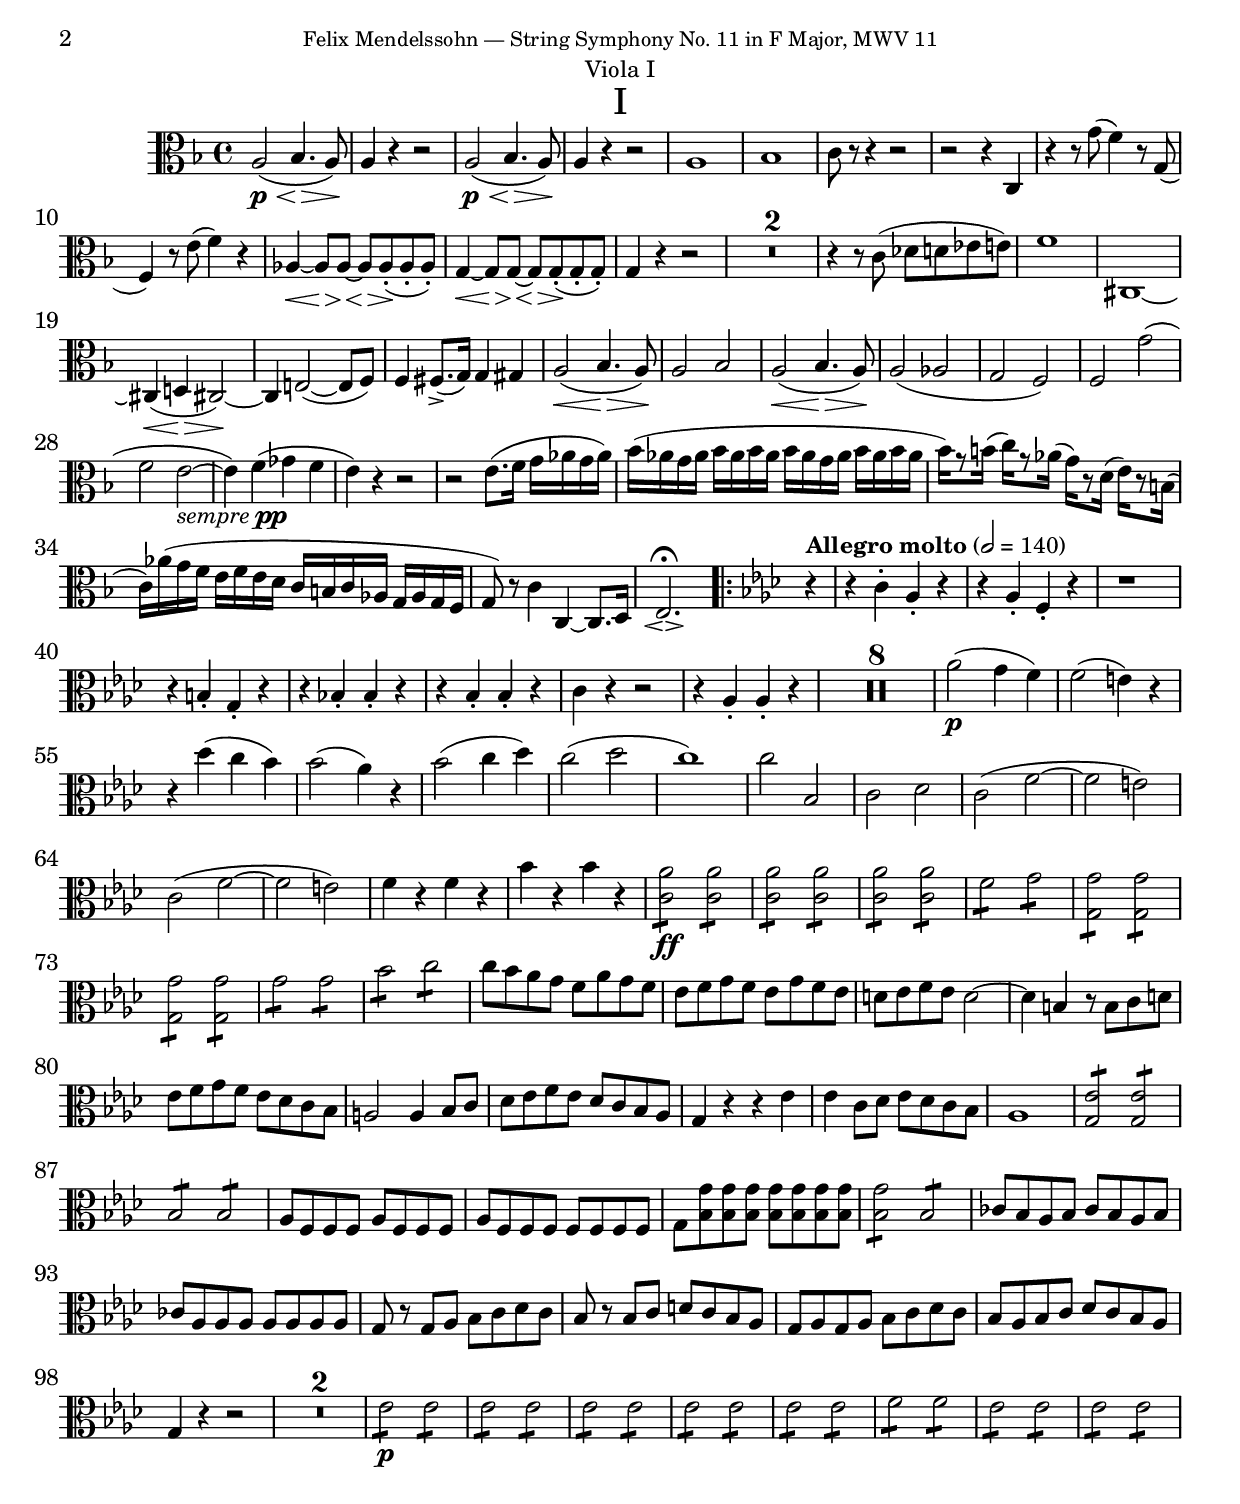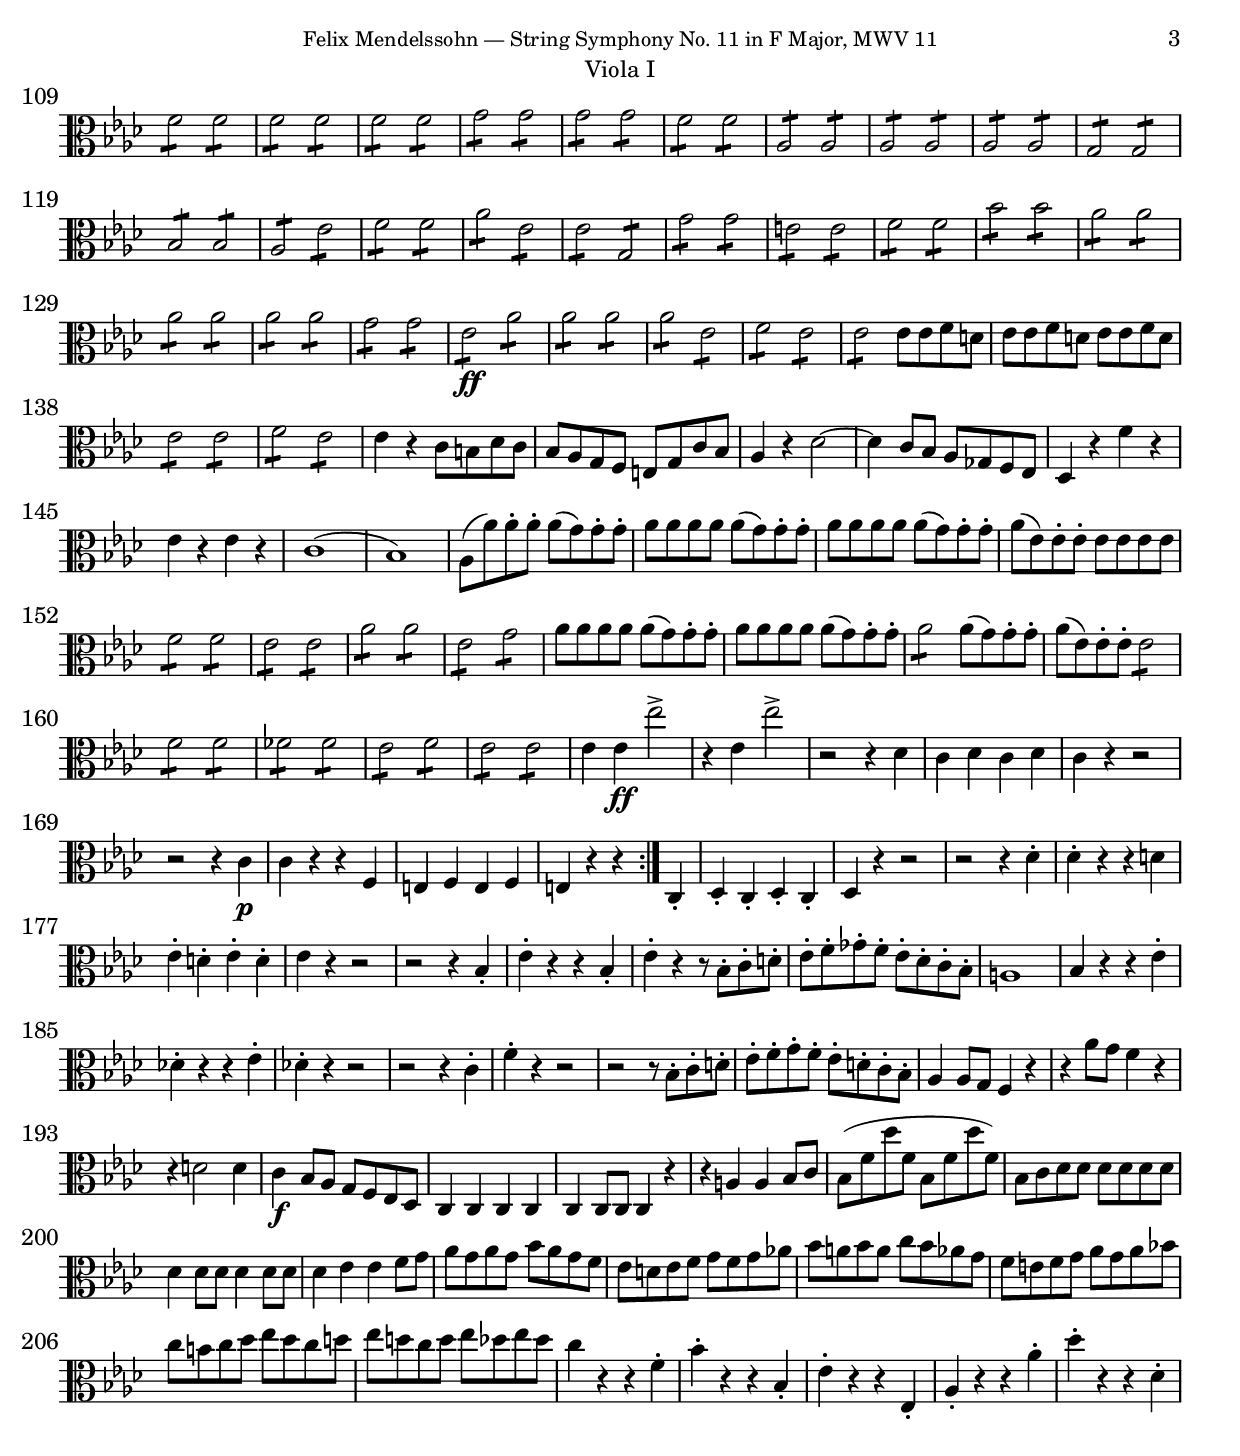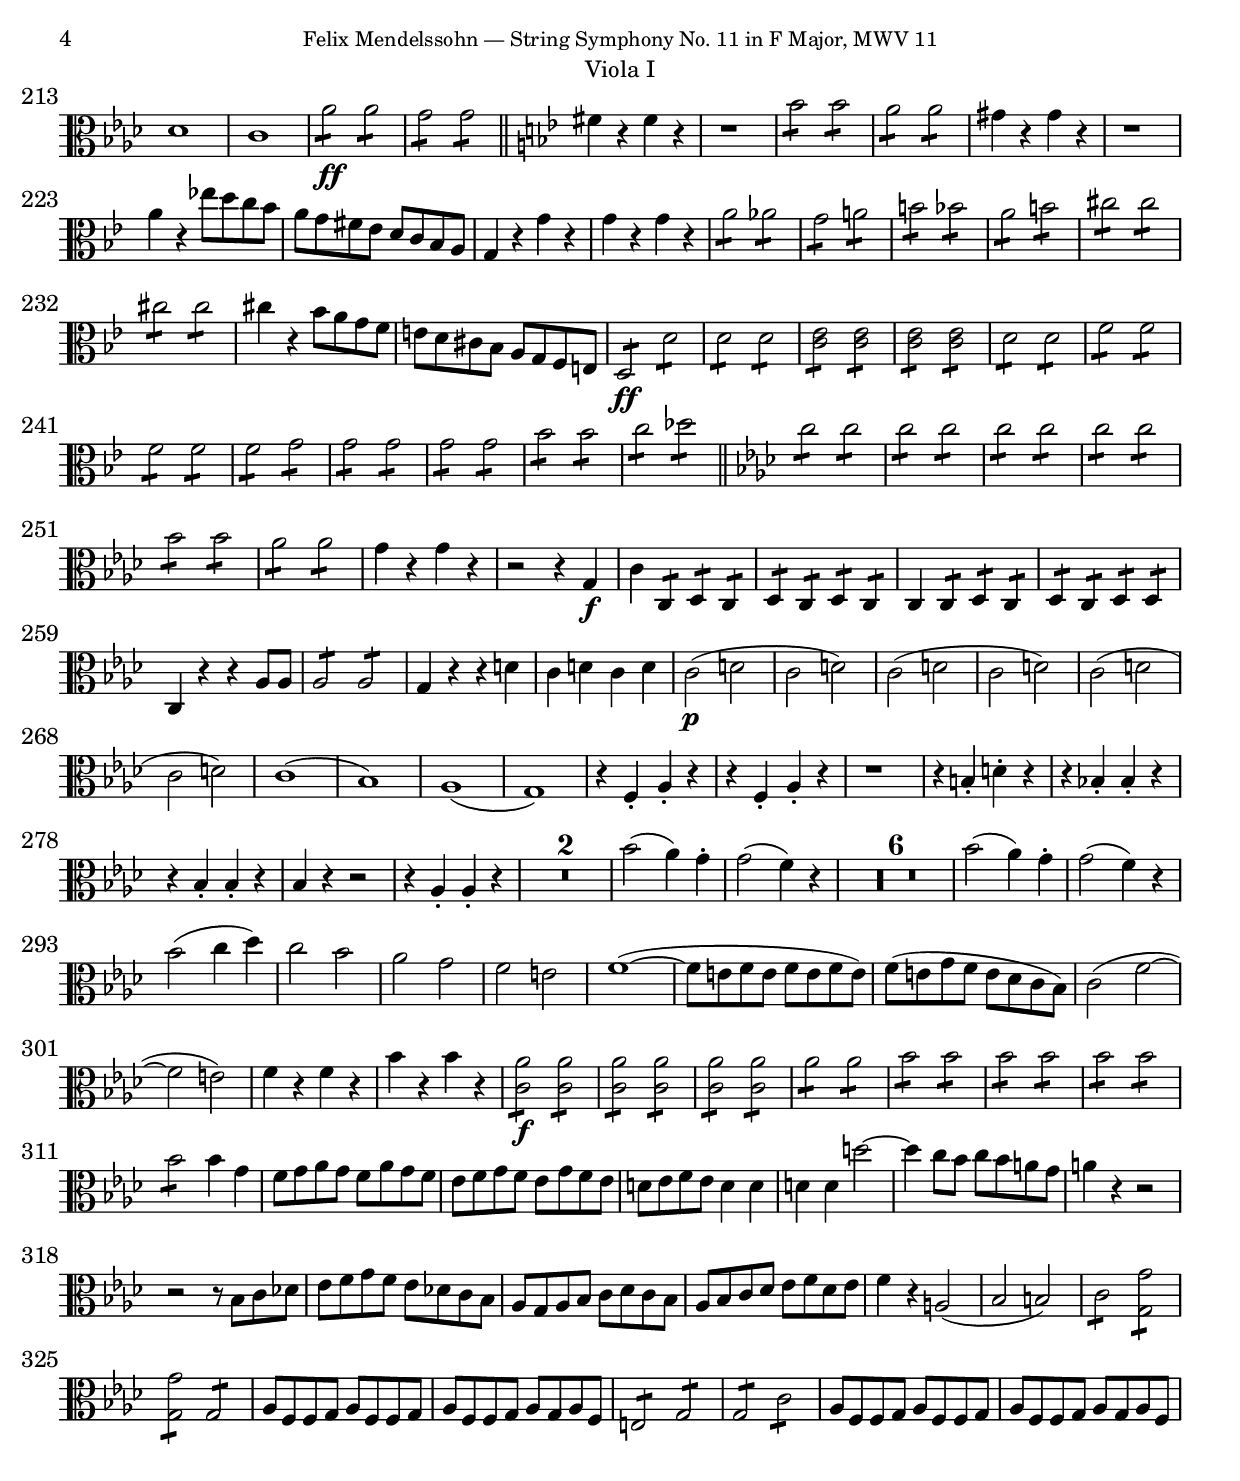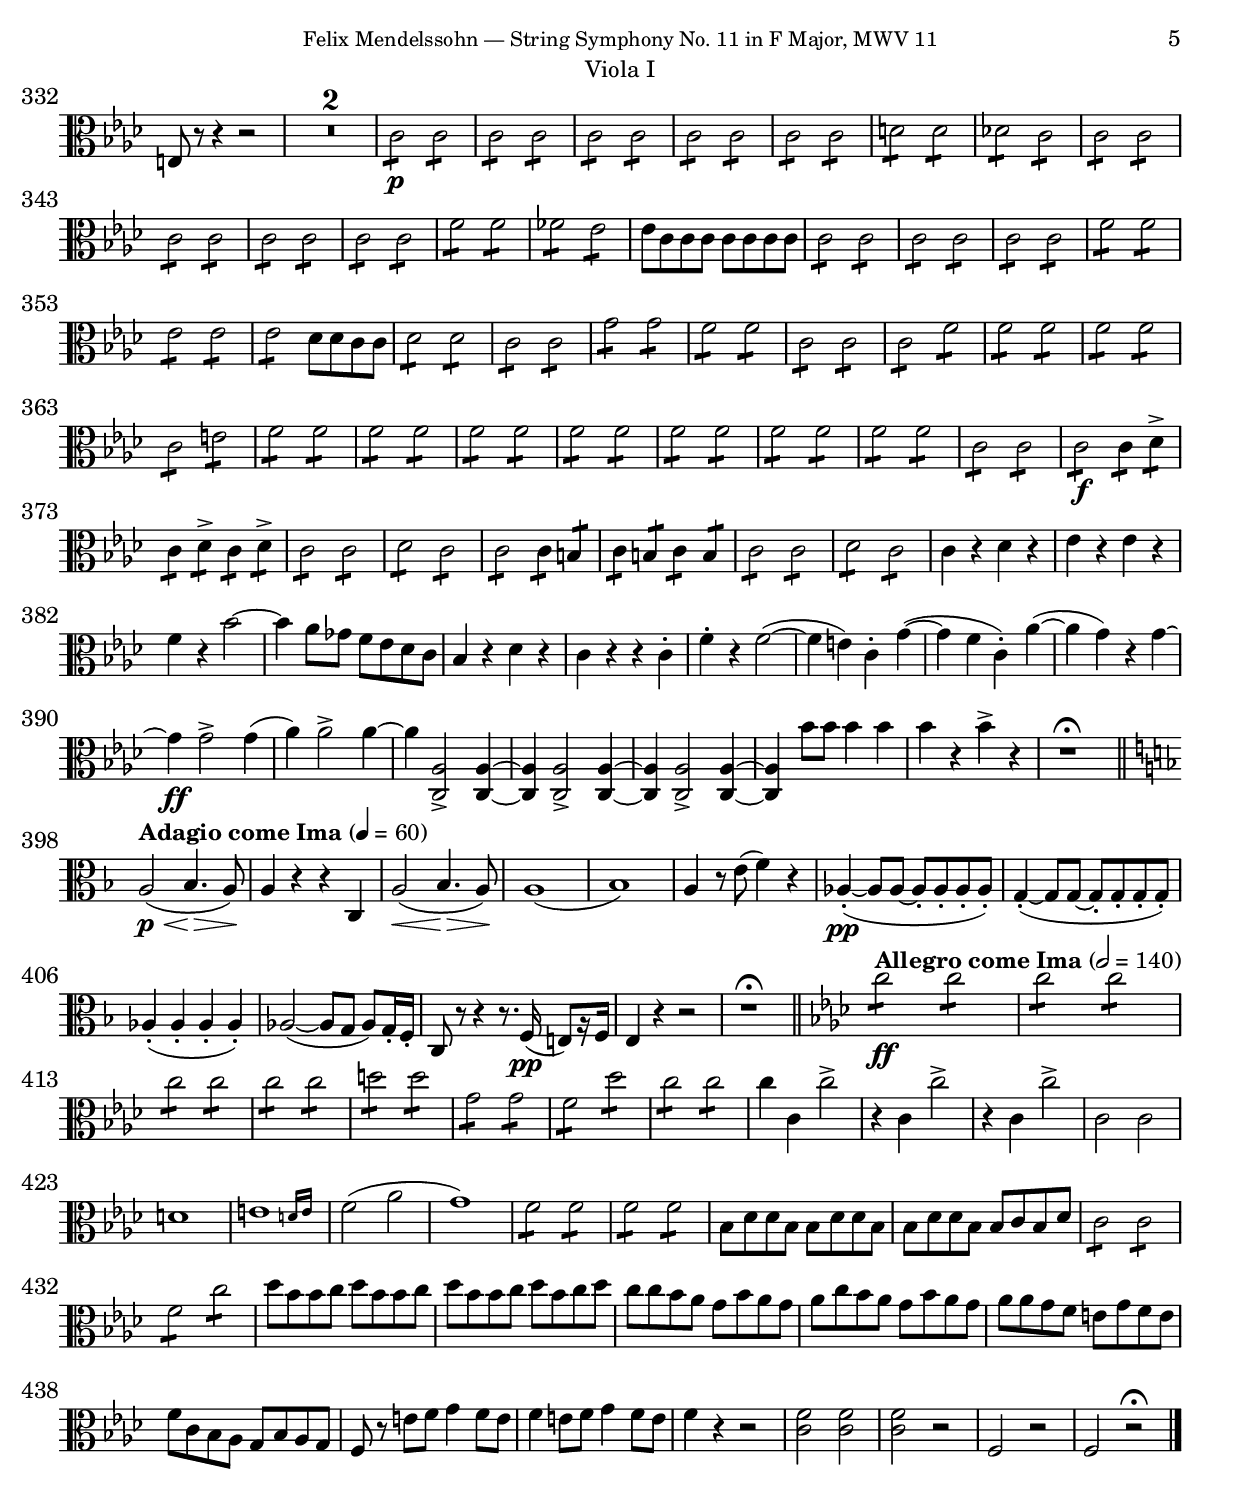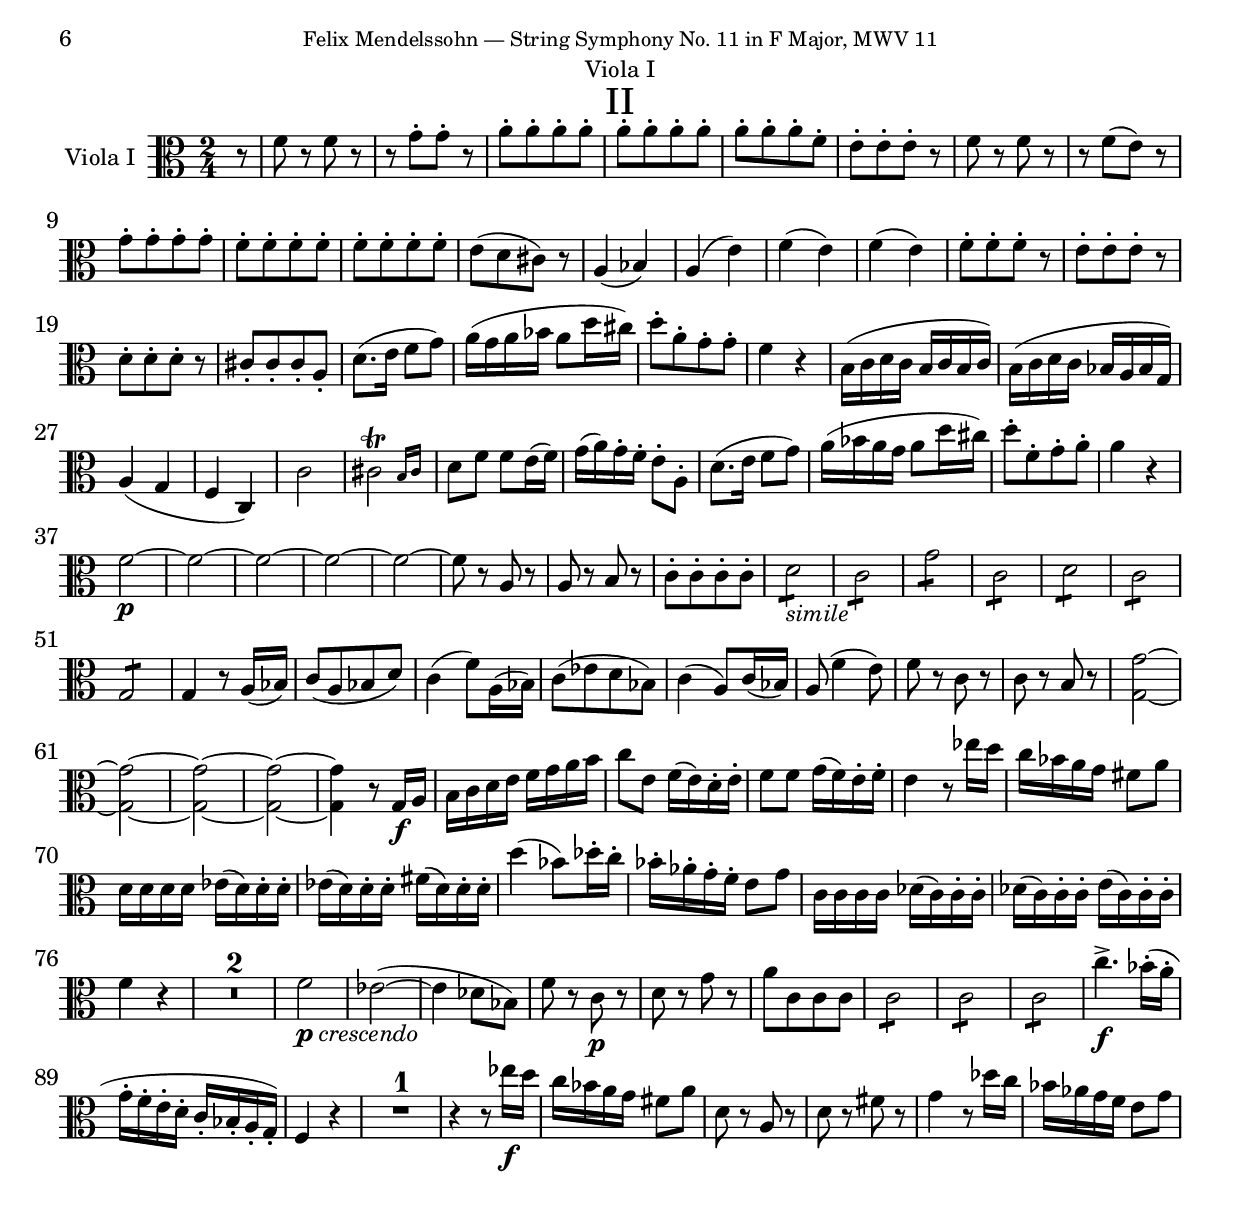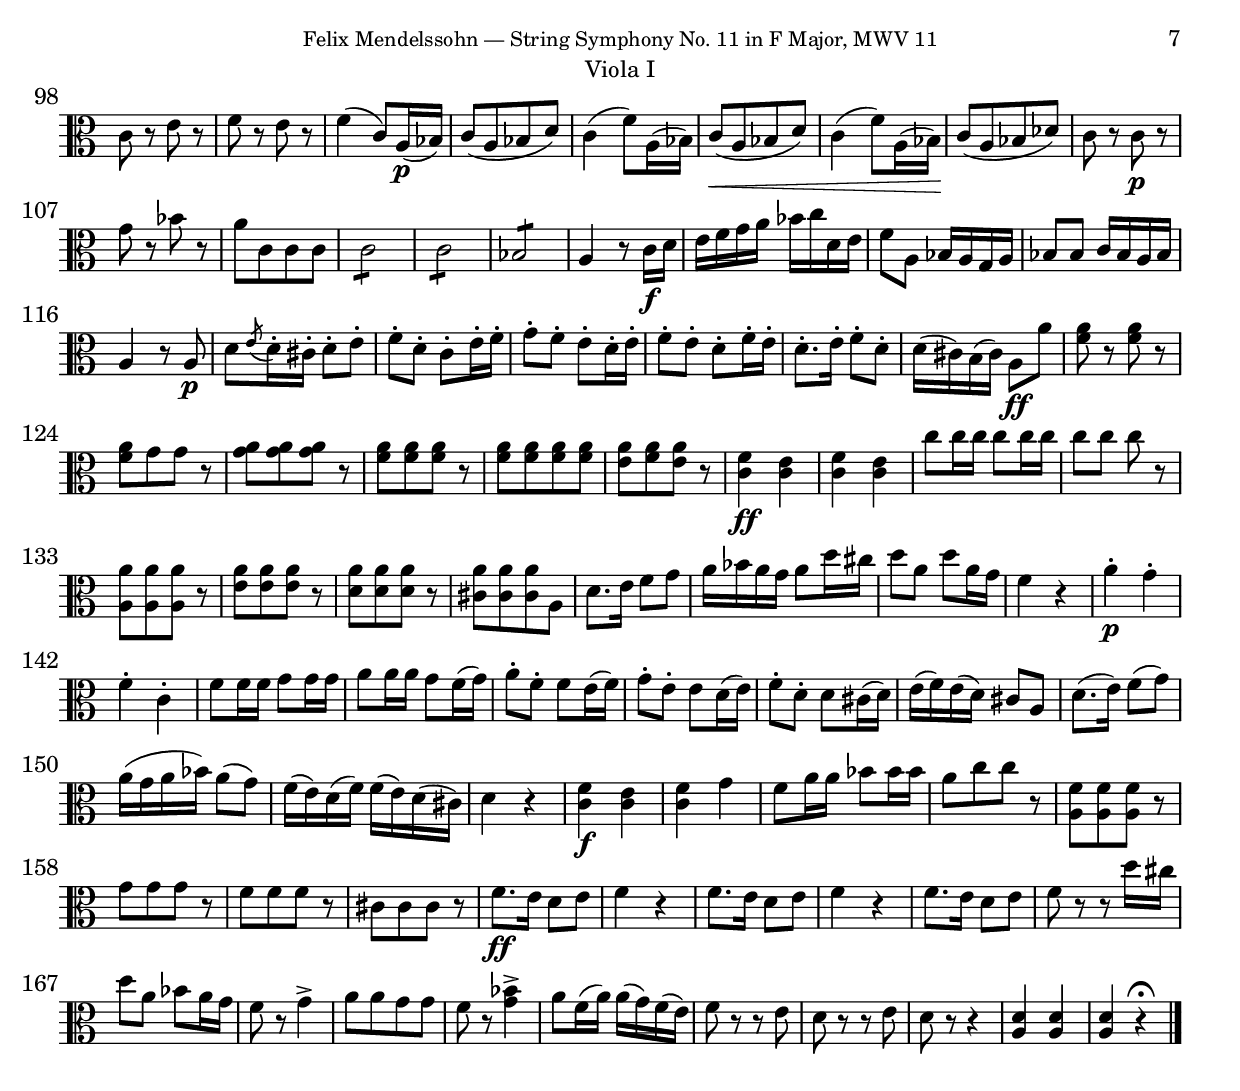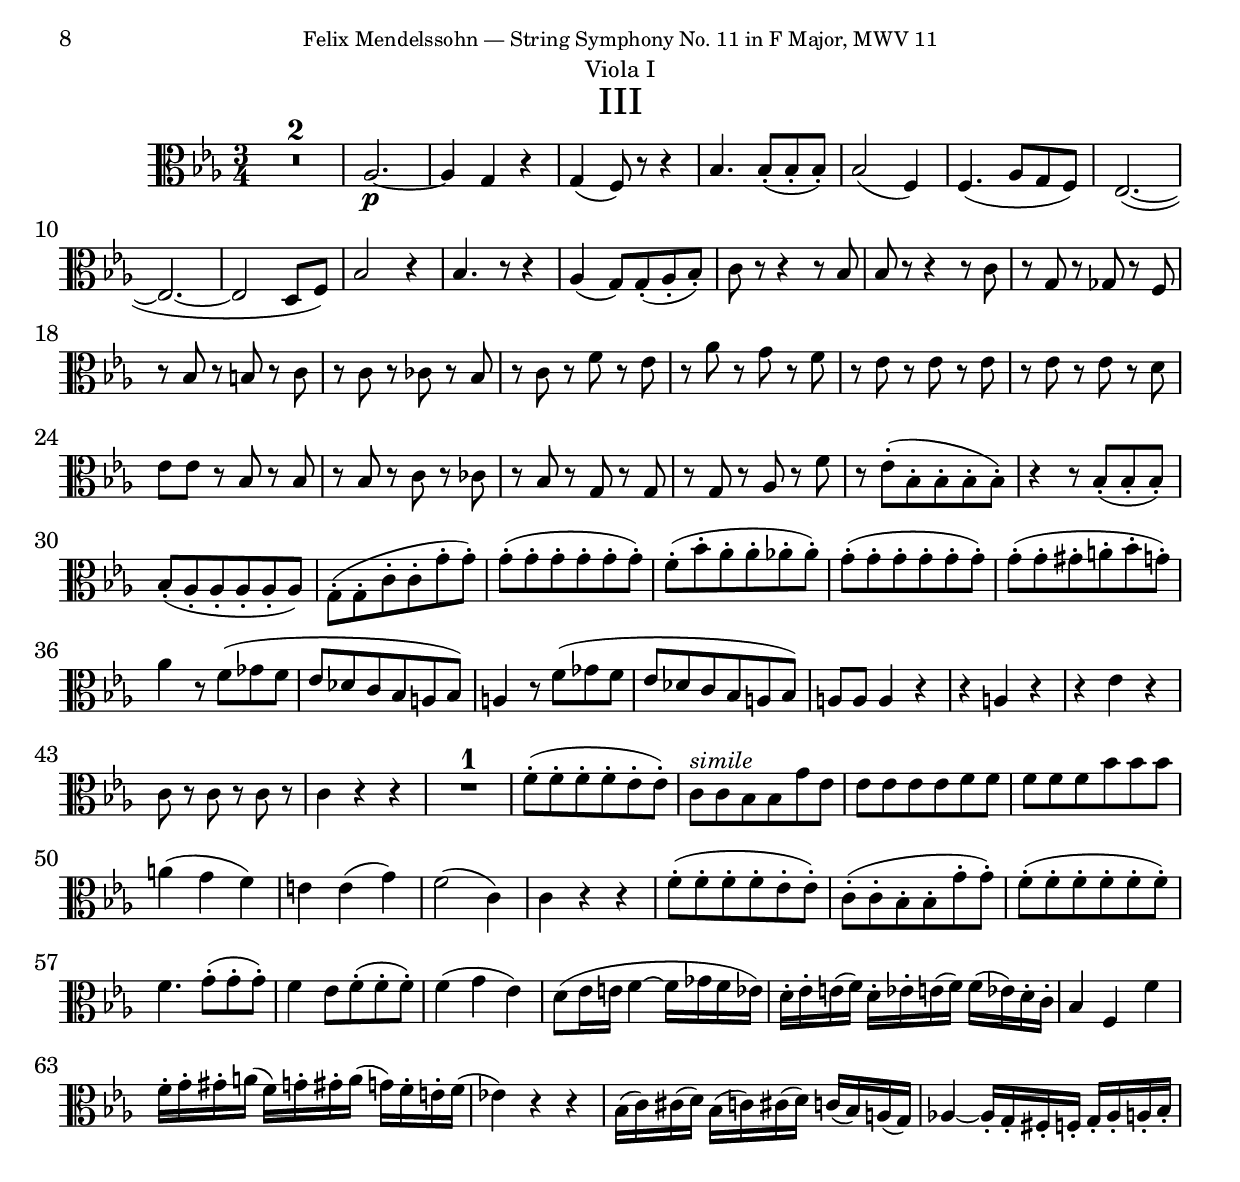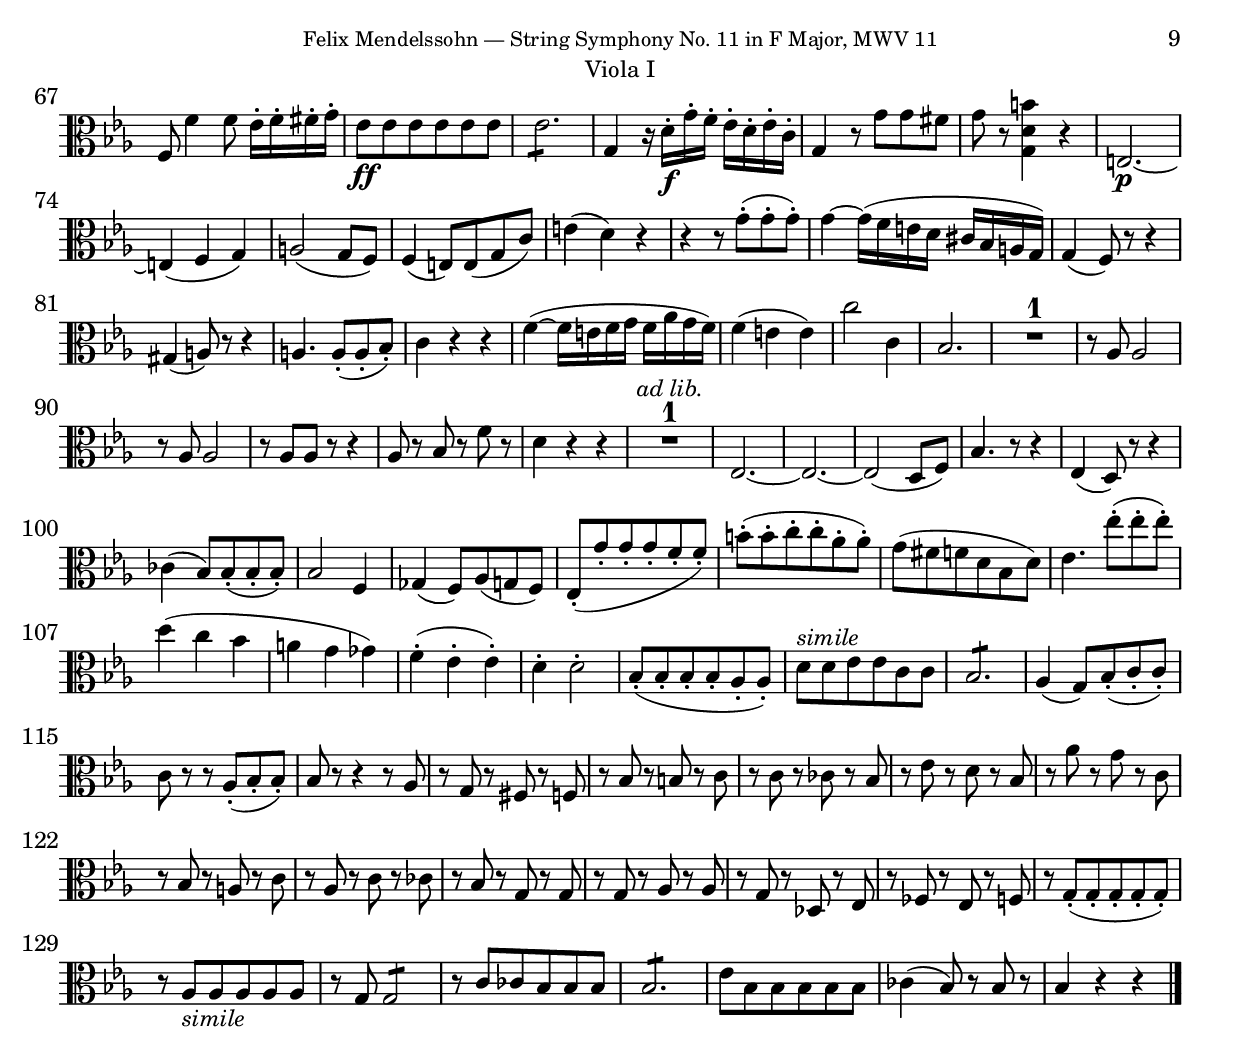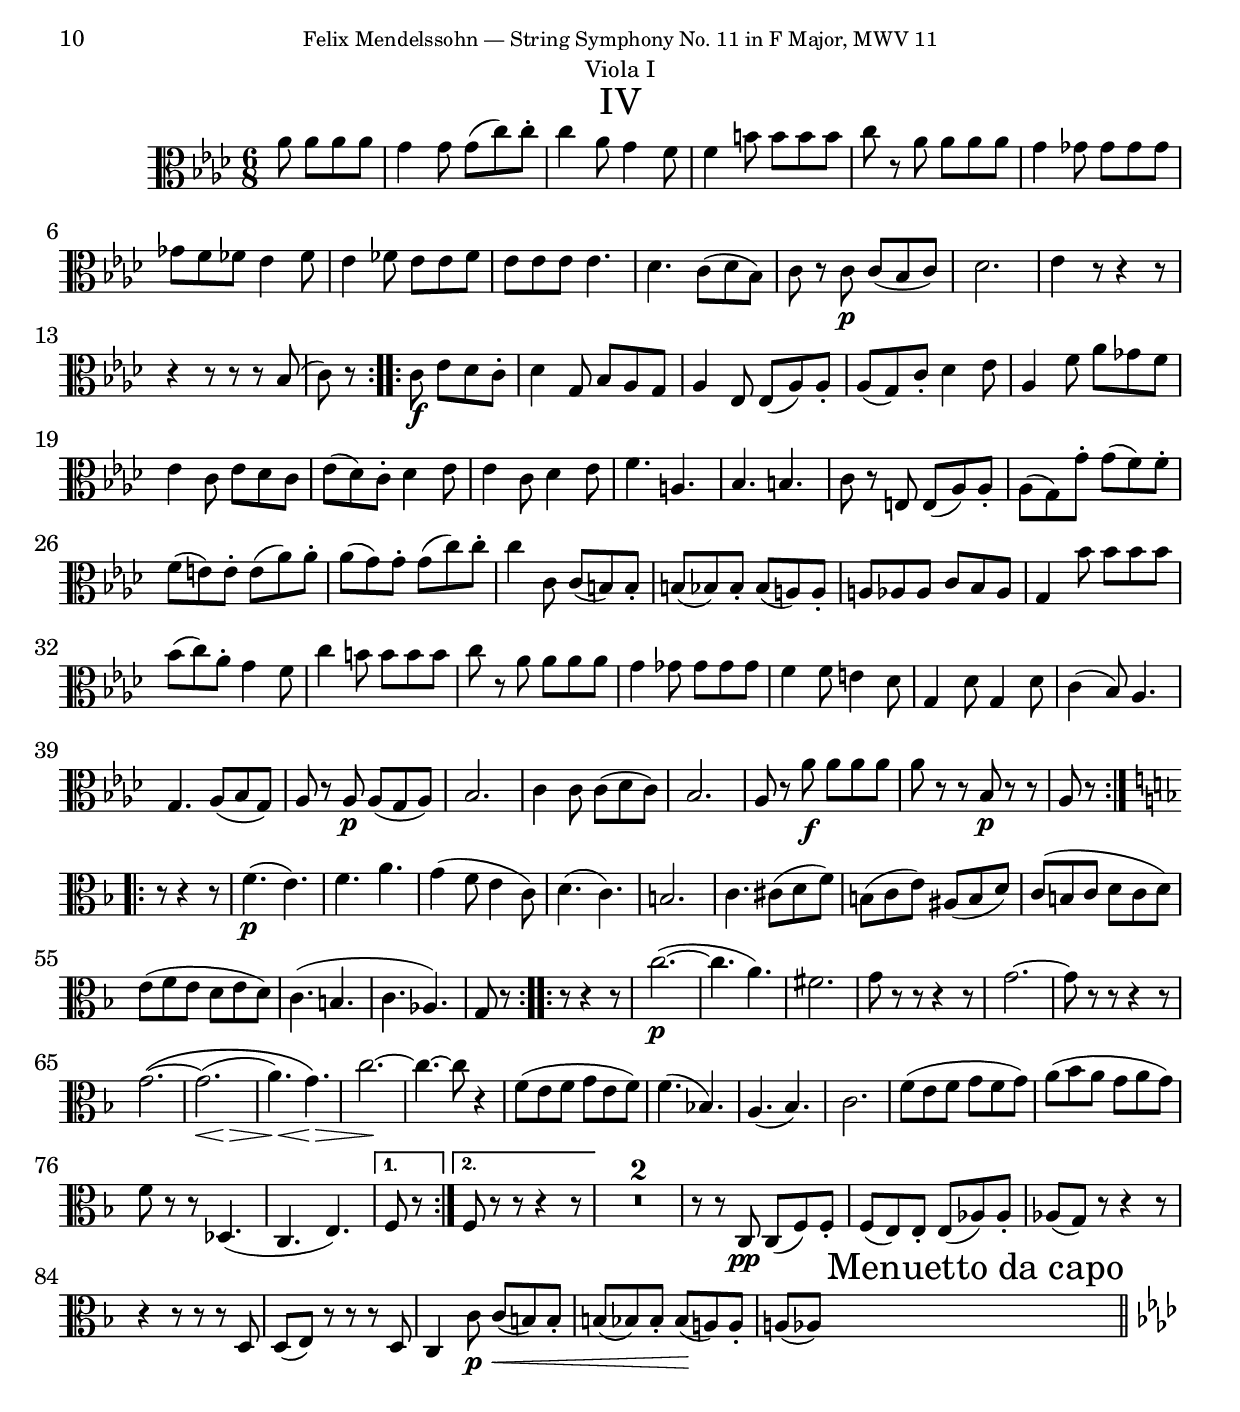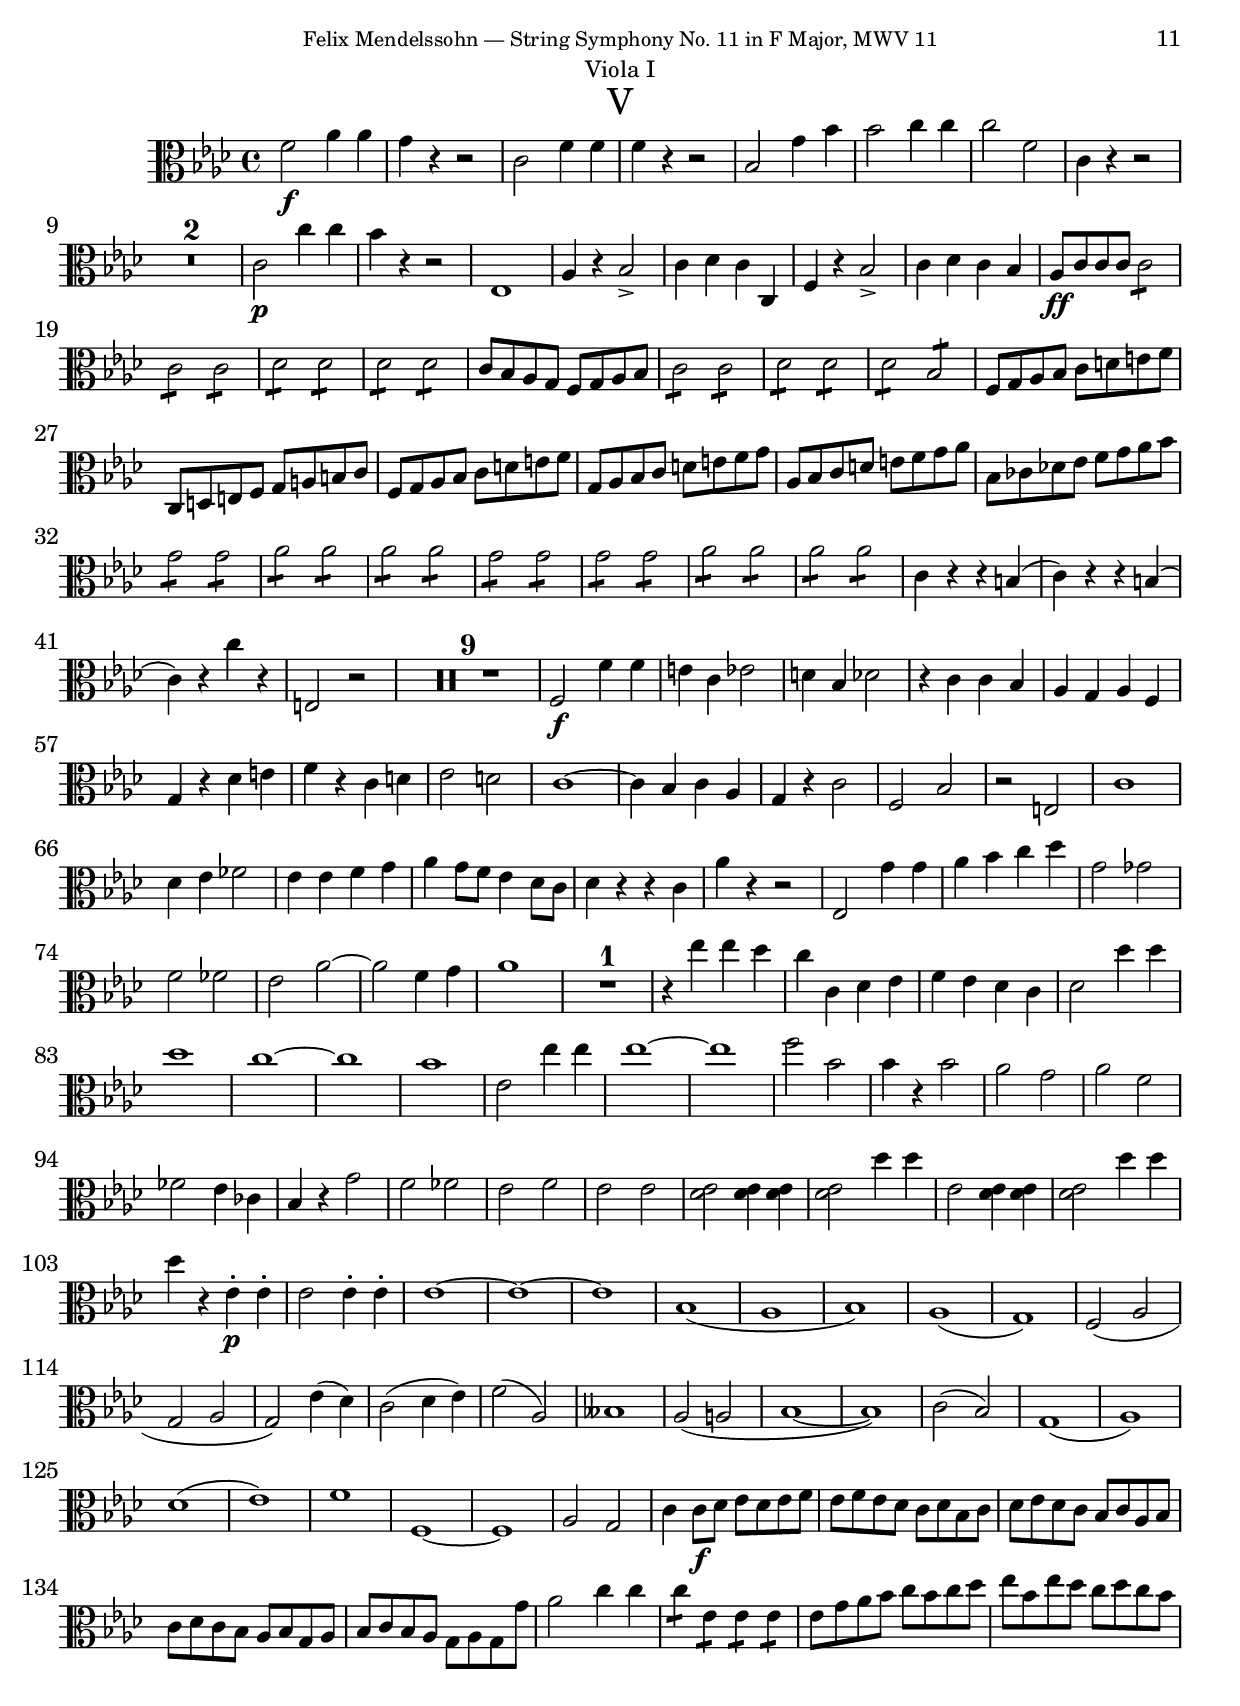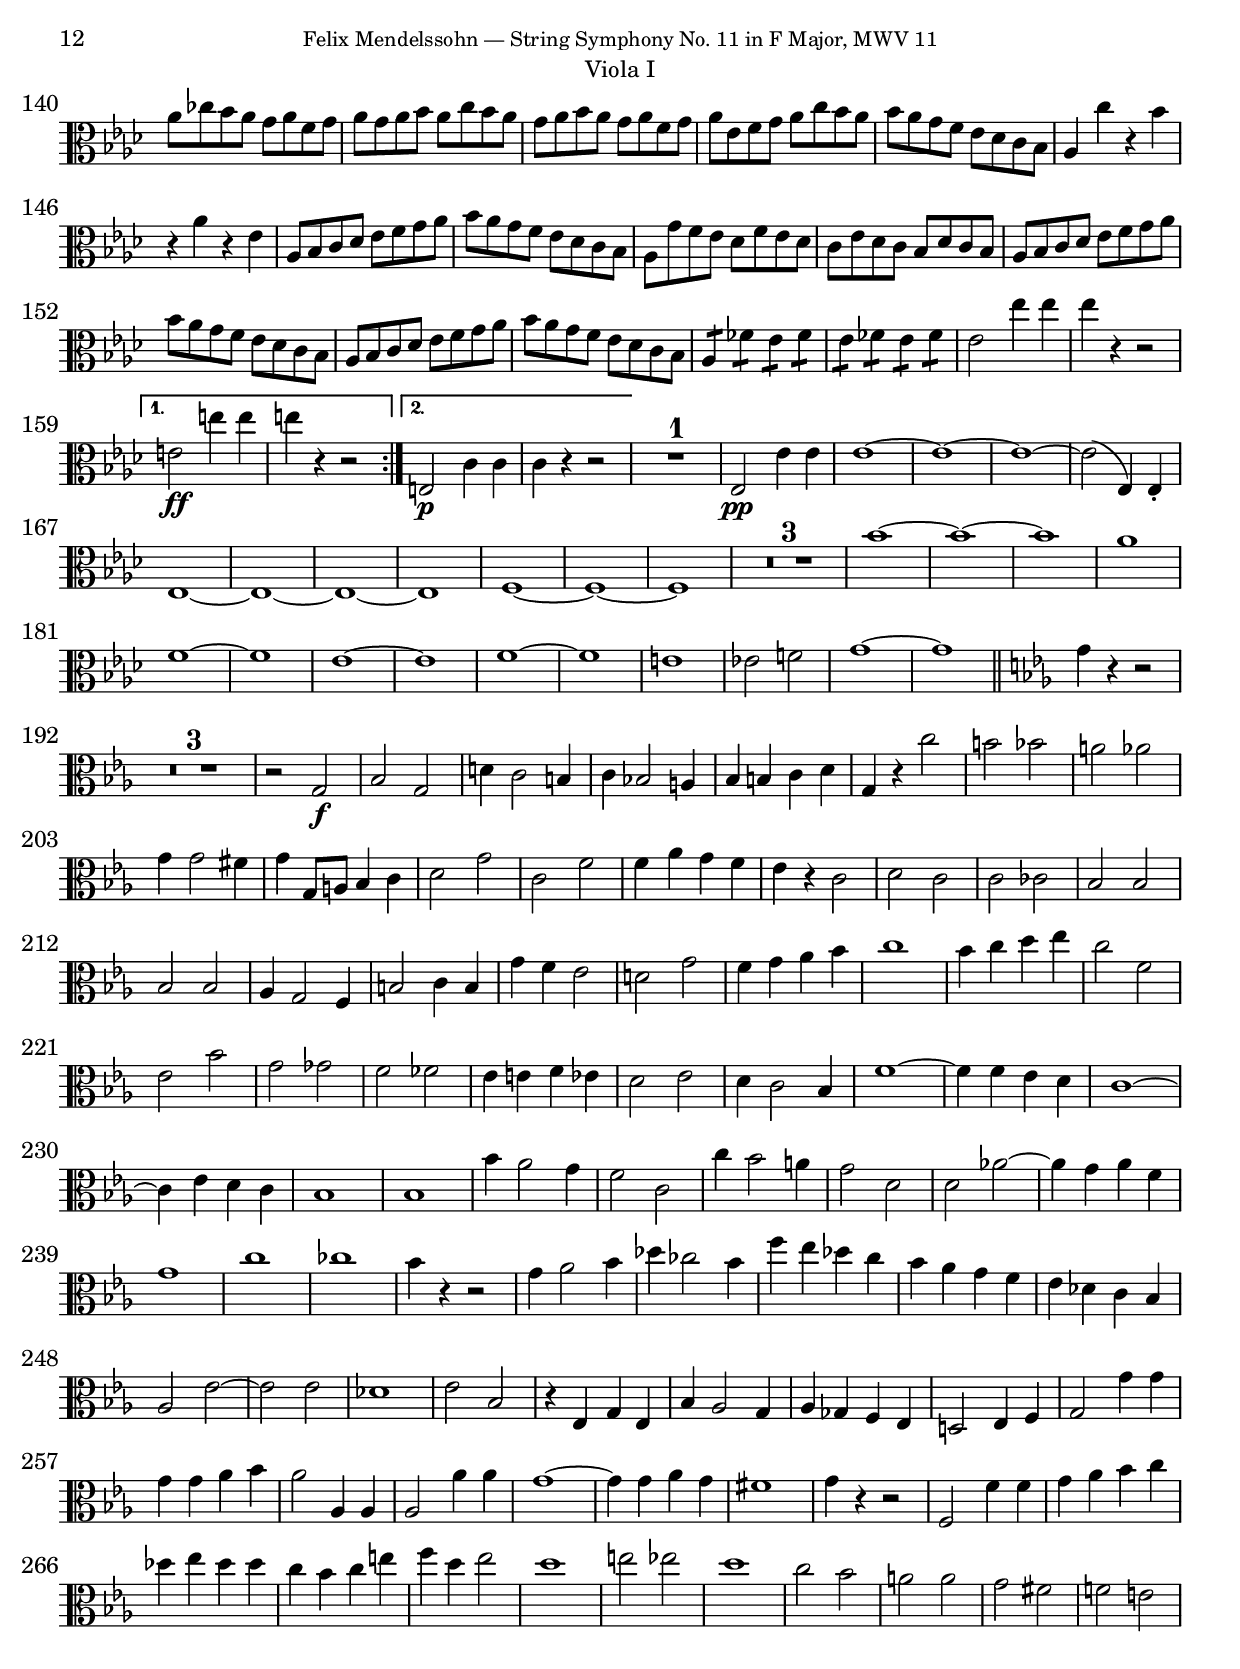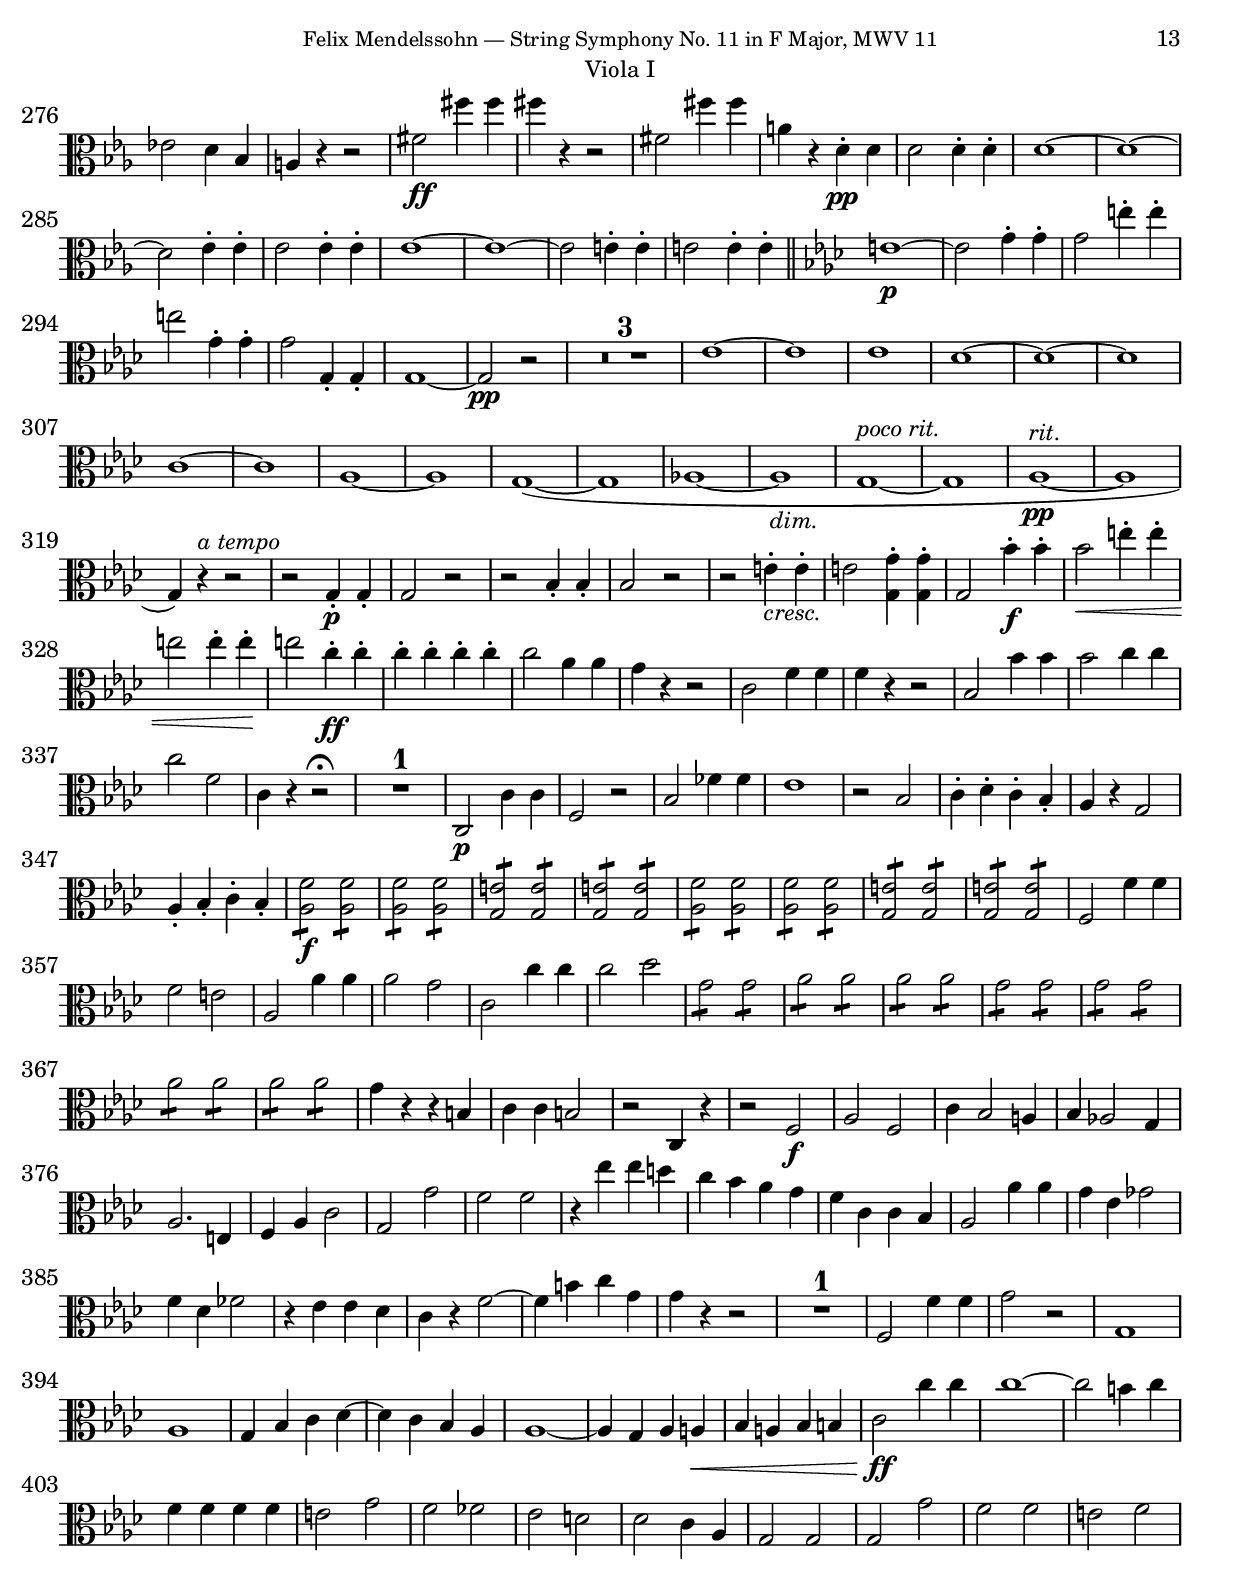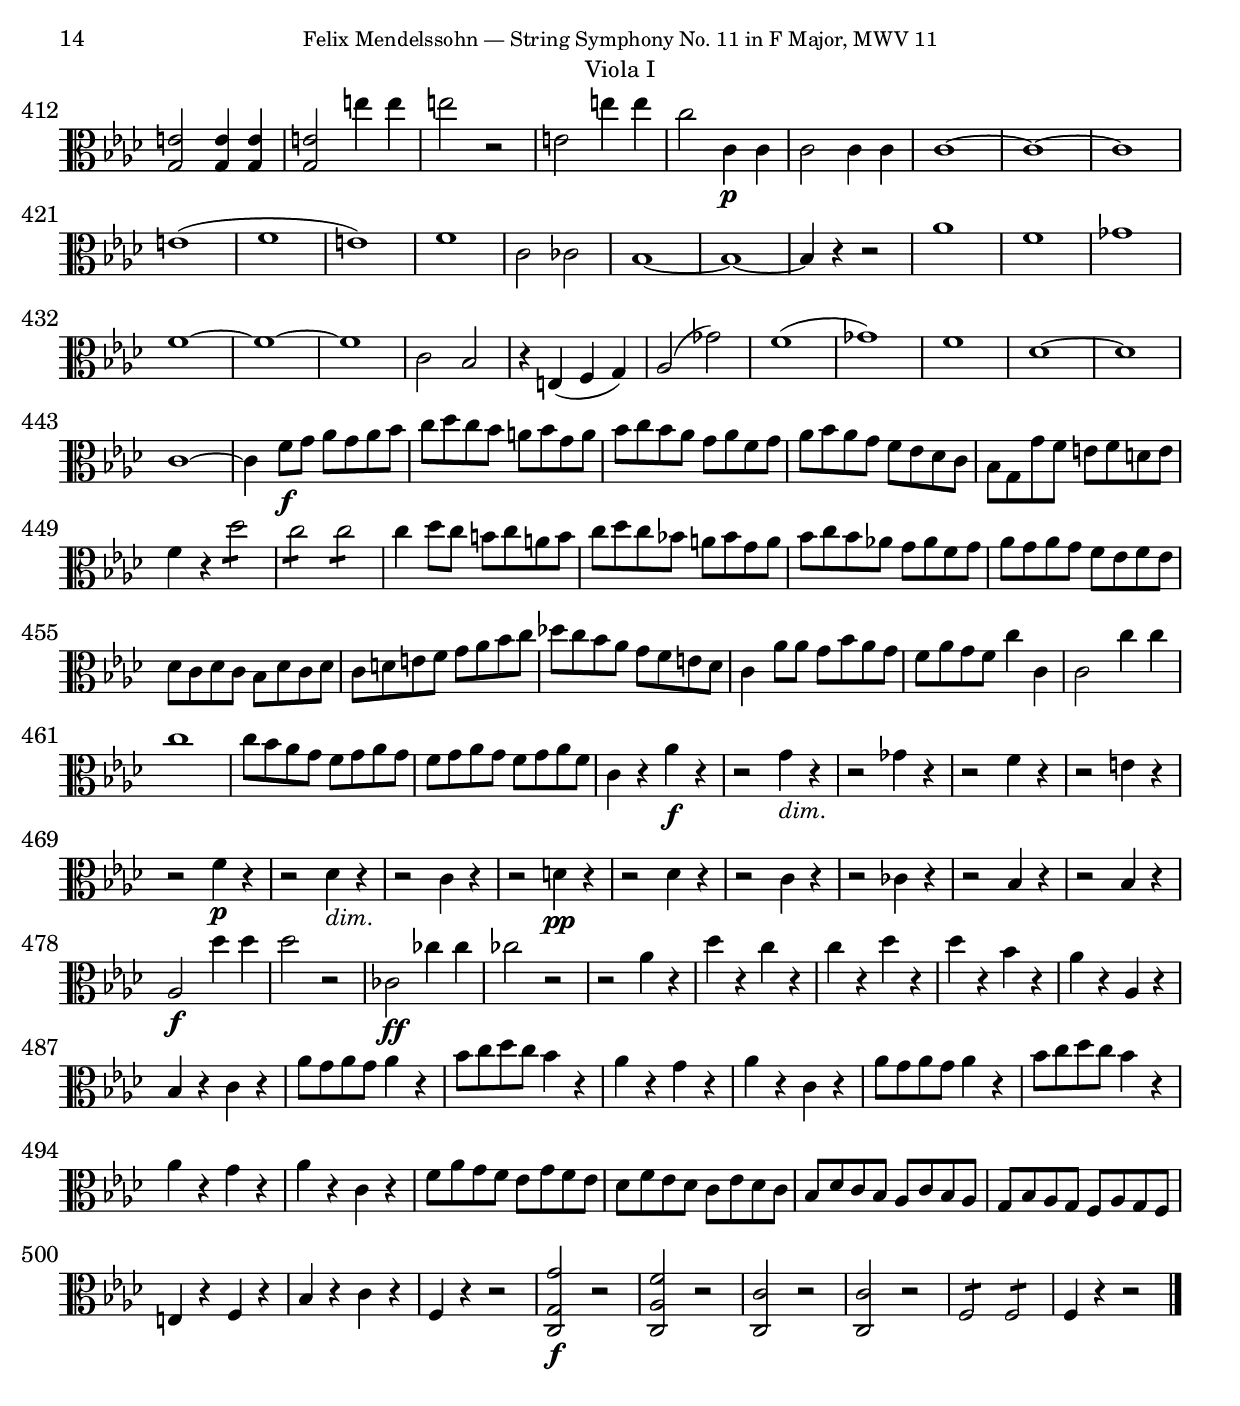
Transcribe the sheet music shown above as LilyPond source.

%###############################################################################
%#                                 H E A D E R                                 #
%###############################################################################
%
%  Composer           : Felix Mendelssohn (1809 - 1847)
%  work               : String Symphony No. 11 in F Major, MWV 11
%  Source             : Leipziger Ausgabe der Werke, Serie I, Bd.3
%  Type of score      : Score for Viola I
%  Typesetter         : Sébastien MANEN
%  date of initiation : Sunday 15 January 2023, 12:23
%
%###############################################################################
%#                          I N C L U D E   F I L E S                          #
%###############################################################################
\version "2.22.1"
\include "./00-Common/Symph11_MWV11_Header.ily"
\include "./00-Common/Symph11_MWV11_PaperParts.ily"
%  work        : String Symphony No. 11 in F major, MWV 11
%  typesetter  : Sébastien MANEN
%  date        : Sunday 15 January 2023, 12:23
%###############################################################################
%#                           T I M E   S E C T I O N                           #
%###############################################################################
timeMvtI = {
	\time 4/4
}
timeMvtII = {
	\time 2/4
}
timeMvtIII = {
	\time 3/4
}
timeMvtIV = {
	\time 6/8
}
timeMvtV = {
	\time 4/4
}

\include "./00-Common/Symph11_MWV11_LayoutParts.ily"
%  work        : String Symphony No. 11 in F major, MWV 11
%  typesetter  : Sébastien MANEN
%  date        : Sunday 15 January 2023, 12:23
%###############################################################################
%#                      S H O R T C U T S   S E C T I O N                      #
%###############################################################################
arco = \markup {\italic arco}
bassi = \markup {Bassi}
cb = \markup {Cb.}
pizz = \markup {\italic pizz.}
semprepp = \markup {\italic {sempre} \dynamic pp}
vc = \markup {Vc.}

crescendo = \markup {\italic crescendo}
pcrescendo = \markup { \dynamic p \italic crescendo}
simile = \markup {\italic simile}

adlib = \markup {\italic {ad lib.}}
dolce = \markup {\italic {dolce}}


atempo = \markup {\italic {a tempo}}
crescmarkup = \markup {\italic cresc.}
dimmarkup = \markup {\italic dim.}
pocorit = \markup {\italic {poco rit.}}
rit = \markup {\italic rit.}


%\include "./00-Common/Symph11_MWV11_Format_Part01_ViolinI.ily"
%  work        : String Symphony No. 11 in F major, MWV 11
%  typesetter  : Sébastien MANEN
%  date        : Sunday 15 January 2023, 12:23
%###############################################################################
%#                       T E M P I  C O N D U C T O R S                        #
%###############################################################################
tempiMvtI = {
	\tempo "Adagio" 4=60
}
tempiMvtII = {
	\tempo "Commodo Schweizerlied" 4 = 75
}
tempiMvtIII = {
	\tempo "Adagio" 4 = 60
}
tempiMvtIV = {
	\tempo "Allegro moderato" 4. = 90
}
tempiMvtV = {
	\tempo "Allegro molto" 2 = 150
}
%###############################################################################
%#                            T E M P I   P A R T S                            #
%###############################################################################
tempiPartMvtI = {
	
}
tempiPartMvtII = {
	
}
tempiPartMvtIII = {
	
}
tempiPartMvtIV = {
	
}
tempiPartMvtV = {
	
}

%  work        : String Symphony No. 11 in F major, MWV 11
%  typesetter  : Sébastien MANEN
%  date        : Sunday 15 January 2023, 12:23
%###############################################################################
%#                          M U S I C   S E C T I O N                          #
%###############################################################################
musicViolaIMvtI = \relative c' {
	\clef alto
	\key f \major
% mesures 1 à 5
	a2\p\<( bes4.\> a8)\!
	a4 r r2
	a2\p\<( bes4.\> a8)\!
	a4 r r2
	a1
% mesures 6 à 10
	bes
	c8 r r4 r2
	r r4 c,
	r4 r8 g''( f4) r8 g,(
	f4) r8 e'( f4) r
% mesures 11 à 15
	aes,4~\< aes8\> aes~\< aes\> aes-.(\! aes-. aes-.)
	g4~\< g8\> g~\< g\> g-.(\! g-. g-.)
	g4 r r2
	R1*2
	
% mesures 16 à 20
	r4 r8 c( des d ees e)
	f1
	cis,1~
	cis4\<( d!\> cis2)\!~
	cis4 e!2~( e8 f)
% mesures 21 à 25
	f4 fis8.->( g16) g4 gis
	a2(\< bes4.\> a8)\!
	a2 bes
	a(\< bes4.\> a8)\!
	a2( aes
% mesures 26 à 30
	g f)
	f g'(
	f e~_\semprepp
	e4) f( ges f
	e) r r2
% mesures 31 à 35
	r e8.( f16 g aes g aes)
	bes( aes g aes bes aes bes aes bes aes g aes bes aes bes aes
	bes)[ r8 b16]( c[) r8 aes16]( g[) r8 d16]( e)[ r8 b16](
	c) aes'( g f e f e d c b c aes g aes g f
	g8) r c4 c,~ c8. d16
% mesures 36 à 40
	e2.\espressivo\fermata \key f \minor \repeat volta 2 { \tempo "Allegro molto" 2=140 r4
	    r c'-. aes-. r
	    r aes-. f-. r
	    r1
	    r4 b-. g-. r
% mesures 41 à 45
	    r bes!-. bes-. r
	    r bes-. bes-. r
	    c r r2
	    r4 aes-. aes-. r
	    R1*8
% mesures 46 à 50
	    
	    
	    
	    
	    
% mesures 51 à 55
	    
	    
	    aes'2(\p g4 f)
	    f2( e4) r
	    r des'( c bes)
% mesures 56 à 60
	    bes2( aes4) r
	    bes2( c4 des)
	    c2( des
	    c1)
	    c2 bes,
% mesures 61 à 65
	    c des
	    c( f~
	    f e)
	    c( f~
	    f e)
% mesures 66 à 70
	    f4 r f r
	    bes r bes r
	    <c, aes'>2:8\ff <c aes'>: 
	    <c aes'>: <c aes'>: 
	    <c aes'>: <c aes'>: 
% mesures 71 à 75
	    f: g:
	    <g, g'>: <g g'>: 
	    <g g'>: <g g'>: 
	    g': g:
	    bes: c:
% mesures 76 à 80
	    c8 bes aes g f aes g f
	    ees f g f ees g f ees
	    d ees f ees d2~
	    d4 b r8 b c d
	    ees f g f ees des c bes
% mesures 81 à 85
	    a2 a4 bes8 c
	    des ees f ees des c bes aes 
	    g4 r r ees'
	    ees c8 des ees des c bes
	    aes1
% mesures 86 à 90
	    <g ees'>2:8 <g ees'>:
	    bes: bes:
	    aes8 f f f aes8 f f f 
	    aes8 f f f f f f f 
	    g <bes g'> <bes g'> <bes g'> <bes g'> <bes g'> <bes g'> <bes g'> 
% mesures 91 à 95
	    <bes g'>2:8 bes:
	    ces8 bes aes bes ces bes aes bes
	    ces aes aes aes aes aes aes aes 
	    g r g aes bes c des c
	    bes r bes c d c bes aes
% mesures 96 à 100
	    g aes g aes bes c des c
	    bes aes bes c des c bes aes 
	    g4 r r2
	    R1*2
	    
% mesures 101 à 105
	    ees'2:8\p ees: 
	    ees: ees: 
	    ees: ees: 
	    ees: ees: 
	    ees: ees: 
% mesures 106 à 110
	    f: f:
	    ees: ees: 
	    ees: ees: 
	    f: f:
	    f: f:
% mesures 111 à 115
	    f: f:
	    g: g:
	    g: g:
	    f: f:
	    aes,: aes: 
% mesures 116 à 120
	    aes: aes: 
	    aes: aes: 
	    g: g:
	    bes: bes:
	    aes: ees':
% mesures 121 à 125
	    f: f:
	    aes: ees:
	    ees: g,:
	    g': g:
	    e: e:
% mesures 126 à 130
	    f: f:
	    bes: bes:
	    aes: aes:
	    aes: aes: 
	    aes: aes: 
% mesures 131 à 135
	    g: g:
	    ees:\ff aes:
	    aes: aes:
	    aes: ees:
	    f: ees:
% mesures 136 à 140
	    ees: ees8 ees f d 
	    ees8 ees f d ees8 ees f d 
	    ees2:8 ees:
	    f: ees:
	    ees4 r c8 b des c
% mesures 141 à 145
	    bes aes g f e g c bes
	    aes4 r des2~
	    des4 c8 bes aes ges f ees
	    des4 r f' r
	    ees r ees r
% mesures 146 à 150
	    c1(
	    bes)
	    aes8( aes') aes-. aes-. aes( g) g-. g-.
	    aes aes aes aes aes( g) g-. g-.
	    aes aes aes aes aes( g) g-. g-.
% mesures 151 à 155
	    aes( ees) ees -. ees-. ees ees ees ees 
	    f2:8 f:
	    ees: ees:
	    aes: aes:
	    ees: g:
% mesures 156 à 160
	    aes8 aes aes aes aes( g) g-. g-. 
	    aes8 aes aes aes aes( g) g-. g-. 
	    aes2:8 aes8( g) g-. g-.
	    aes( ees) ees-. ees-. ees2:8
	    f: f:
% mesures 161 à 165
	    fes: fes:
	    ees: f:
	    ees: ees:
	    ees4 ees\ff ees'2->
	    r4 ees, ees'2->
% mesures 166 à 170
	    r2 r4 des,
	    c des c des
	    c r r2
	    r2 r4 c\p
	    c r r f,
% mesures 171 à 175
	    e f e f
	    e r r } c-.
	des-. c-. des-. c-.
	des r r2
	r r4 des'-.
% mesures 176 à 180
	des-. r r d
	ees-. d-. ees-. d-.
	ees r r2
	r r4 bes-.
	ees-. r r bes-.
% mesures 181 à 185
	ees-. r r8 bes-. c-. d-.
	ees-. f-. ges-. f-. ees-. des-. c-. bes-. 
	a1
	bes4 r r ees-.
	des!-. r r ees-.
% mesures 186 à 190
	des!-. r r2
	r2 r4 c-.
	f-. r r2
	r2 r8 bes,-. c-. d-. 
	ees-. f-. g-. f-. ees-. d-. c-. bes-. 
% mesures 191 à 195
	aes4 aes8 g f4 r
	r aes'8 g f4 r
	r d2 d4
	c\f bes8 aes g f ees des
	c4 c c c
% mesures 196 à 200
	c c8 c c4 r
	r a' a bes8 c
	bes( f' des' f, bes, f' des' f,)
	bes, c des des des des des des
	des4 des8 des des4 des8 des
% mesures 201 à 205
	des4 ees ees f8 g
	aes g aes g bes aes g f
	ees d ees f g f g aes!
	bes a bes a c bes aes! g
	f e f g aes g aes bes!
% mesures 206 à 210
	c b c des ees des c d
	ees d c d ees des ees des
	c4 r r f,-.
	bes-. r r bes,-.
	ees-. r r ees,-.
% mesures 211 à 215
	aes-. r r aes'-.
	des-. r r des,-.
	des1
	c
	aes'2:8\ff aes:
% mesures 216 à 220
	g: g: \bar "||" \key g \minor
	fis4 r fis r
	r1
	bes2:8 bes:
	a: a:
% mesures 221 à 225
	gis4 r gis r
	r1
	a4 r ees'!8 d c bes
	a g fis ees d c bes a
	g4 r g' r
% mesures 226 à 230
	g r g r
	a2:8 aes:
	g: a!:
	b: bes:
	a: b:
% mesures 231 à 235
	cis: cis:
	cis: cis:
	cis4 r bes8 a g f
	e d cis bes a g f e
	d2:8\ff d':
% mesures 236 à 240
	d: d:
	<c ees>: <c ees>:
	<c ees>: <c ees>:
	d: d:
	f: f:
% mesures 241 à 245
	f: f:
	f: g:
	g: g:
	g: g:
	bes: bes:
% mesures 246 à 250
	c: des: \bar "||" \key f \minor
	c: c: 
	c: c: 
	c: c: 
	c: c: 
% mesures 251 à 255
	bes: bes:
	aes: aes:
	g4 r g r
	r2 r4 g,\f
	c c,4:8 des: c: 
% mesures 256 à 260
	des: c: des: c: 
	c c: des: c:
	des: c: des: des:
	c4 r r aes'8 aes
	aes2:8 aes:
% mesures 261 à 265
	g4 r r d'
	c d c d
	c2\p( d
	c d)
	c( d
% mesures 266 à 270
	c d)
	c( d
	c d)
	c1( 
	bes)
% mesures 271 à 275
	aes(
	g)
	r4 f-. aes-. r
	r f-. aes-. r
	r1
% mesures 276 à 280
	r4 b-. d-. r
	r bes!-. bes-. r
	r bes-. bes-. r
	bes r r2
	r4 aes-. aes-. r
% mesures 281 à 285
	R1*2
	
	bes'2( aes4) g-.
	g2( f4) r
	R1*6
% mesures 286 à 290
	
	
	
	
	
% mesures 291 à 295
	bes2( aes4) g-.
	g2( f4) r
	bes2( c4 des)
	c2 bes
	aes g
% mesures 296 à 300
	f e
	f1(~ 
	f8 e f e f e f e)
	f( e g f e des c bes)
	c2( f~
% mesures 301 à 305
	f e)
	f4 r f r
	bes r bes r
	<c, aes'>2:8\f <c aes'>: 
	<c aes'>: <c aes'>: 
% mesures 306 à 310
	<c aes'>: <c aes'>: 
	aes': aes:
	bes: bes: 
	bes: bes: 
	bes: bes: 
% mesures 311 à 315
	bes:  bes4 g
	f8 g aes g f aes g f
	ees f g f ees g f ees
	d ees f ees d4 d
	d d d'2~
% mesures 316 à 320
	d4 c8 bes c bes a g
	a4 r r2
	r2 r8 bes, c des!
	ees f g f ees des! c bes
	aes g aes bes c des c bes
% mesures 321 à 325
	aes bes c des ees f des ees
	f4 r a,2(
	bes b)
	c2:8 <g g'>:
	<g g'>: g:
% mesures 326 à 330
	aes8 f f g aes8 f f g 
	aes8 f f g aes g aes f
	e2:8 g:
	g: c:
	aes8 f f g aes8 f f g 
% mesures 331 à 335
	aes8 f f g aes g aes f
	e r r4 r2
	R1*2
	
	c'2:8\p c: 
% mesures 336 à 340
	c: c: 
	c: c: 
	c: c: 
	c: c: 
	d: d:
% mesures 341 à 345
	des!: c:
	c: c: 
	c: c: 
	c: c: 
	c: c: 
% mesures 346 à 350
	f: f:
	fes: ees:
	ees8 c c c c c c c 
	c2:8 c: 
	c: c: 
% mesures 351 à 355
	c: c: 
	f: f: 
	ees: ees:
	ees: des8 des c c 
	des2:8 des:
% mesures 356 à 360
	c: c: 
	g': g:
	f: f: 
	c: c:
	c: f:
% mesures 361 à 365
	f: f:
	f: f:
	c: e:
	f: f: 
	f: f: 
% mesures 366 à 370
	f: f: 
	f: f: 
	f: f: 
	f: f: 
	f: f: 
% mesures 371 à 375
	c: c:
	c:\f c4: des:-> 
	c4: des:-> c4: des:-> 
	c2: c:
	des: c:
% mesures 376 à 380
	c: c4: b: 
	c4: b: c4: b: 
	c2: c:
	des: c:
	c4 r des r
% mesures 381 à 385
	ees r ees r
	f r bes2~
	bes4 aes8 ges f ees des c
	bes4 r des r
	c r r c-.
% mesures 386 à 390
	f-. r f2(~
	f4 e) c-. g'(~
	g f c-.) aes'(~
	aes g) r g~
	g\ff g2-> g4(
% mesures 391 à 395
	aes) aes2-> aes4~
	aes <c,, aes'>2-> <c aes'>4~
	<c aes'> <c aes'>2-> <c aes'>4~
	<c aes'> <c aes'>2-> <c aes'>4~
	<c aes'> bes''8 bes bes4 bes
% mesures 396 à 400
	bes r bes-> r
	r1\fermata \bar "||" \tempo "Adagio come Ima" 4=60 \key f \major
	a,2\p\<( bes4.\> a8\!)
	a4 r r c,
	a'2\<( bes4.\> a8)\!
% mesures 401 à 405
	a1(
	bes)
	a4 r8 e'( f4) r
	aes,4\pp(~-. aes8 aes~ aes-. aes-. aes-. aes-.)
	g4(~-. g8 g~ g-. g-. g-. g-.)
% mesures 406 à 410
	aes4(-. aes-. aes-. aes-.)
	aes2(~ aes8 g aes) g16-. f-.
	c8 r r4 r8. f16(\pp e!8[) r16 f]
	e4 r r2 
	r1\fermata \bar "||" \key f \minor \tempo "Allegro come Ima" 2=140
% mesures 411 à 415
	c''2:8\ff c: 
	c: c: 
	c: c: 
	c: c: 
	d: d:
% mesures 416 à 420
	g,: g:
	f: des':
	c: c:
	c4 c, c'2->
	r4 c, c'2->
% mesures 421 à 425
	r4 c, c'2->
	c, c
	d1
	\afterGrace e { d16[ e]}
	f2( aes
% mesures 426 à 430
	g1)
	f2:8 f:
	f: f:
	bes,8 des des bes bes des des bes 
	bes des des bes bes c bes des
% mesures 431 à 435
	c2:8 c:
	f: c':
	des8 bes bes c des bes bes c 
	des bes bes c des bes c des
	c c bes aes g bes aes g
% mesures 436 à 440
	aes c bes aes g bes aes g
	aes aes g f e g f e
	f c bes aes g bes aes g
	f r e' f g4 f8 e
	f4 e8 f g4 f8 e
% mesures 441 à 445
	f4 r r2
	<c f>2 <c f>2 
	<c f>2 r
	f, r 
	f r\fermata \bar "|."
}

%  work        : String Symphony No. 11 in F major, MWV 11
%  typesetter  : Sébastien MANEN
%  date        : Sunday 15 January 2023, 12:23
%###############################################################################
%#                          M U S I C   S E C T I O N                          #
%###############################################################################
musicViolaIMvtII = \relative c' {
	\clef alto
	\override TupletBracket #'bracket-visibility = ##f
	\set Staff.instrumentName = #"Viola I"
	\partial 8 r8
% mesures 1 à 5
	f r f r
	r g[-. g]-. r
	a-.[ a-. a-. a-.]
	a-.[ a-. a-. a-.]
	a-.[ a-. a-. f-.]
% mesures 6 à 10
	e-.[ e-. e-.] r
	f r f r
	r f([ e)] r
	g-.[ g-. g-. g-.]
	f-.[ f-. f-. f-.]
% mesures 11 à 15
	f-.[ f-. f-. f-.]
	e([ d cis]) r
	a4( bes)
	a( e')
	f( e)
% mesures 16 à 20
	f( e)
	f8-.[ f-. f-.] r
	e[-. e-. e-.] r
	d[-. d-. d-.] r
	cis-.[ cis-. cis-. a]-. 
% mesures 21 à 25
	d8.( e16 f8 g)
	a16( g a bes a8 d16 cis)
	d8-.[ a-. g-. g]-. 
	f4 r
	b,16( c d c b c b c)
% mesures 26 à 30
	b( c d c bes a bes g)
	a4( g
	f c)
	c'2
	\afterGrace cis2\trill {b16[ cis]}
% mesures 31 à 35
	d8 f f e16( f)
	g( a) g-. f-. e8-. a,-.
	d8.( e16 f8 g)
	a16( bes a g a8 d16 cis)
	d8-.[ f,-. g-. a-.]
% mesures 36 à 40
	a4 r
	f2\p~
	f~
	f~
	f~
% mesures 41 à 45
	f~
	f8 r a, r
	a r b r
	c-.[ c-. c-. c-.]
	d2:8_\simile
% mesures 46 à 50
	c:
	g':
	c,:
	d:
	c:
% mesures 51 à 55
	g:
	g4 r8 a16( bes)
	c8[( a bes d])
	c4( f8) a,16( bes)
	c8[( ees d bes)]
% mesures 56 à 60
	c4( a8) c16( bes)
	a8( f'4 e8)
	f8 r c r
	c r b r
	<g g'>2~
% mesures 61 à 65
	<g g'>2~
	<g g'>2~
	<g g'>2~
	<g g'>4 r8 g16\f a
	b c d e f g a b
% mesures 66 à 70
	c8 e, f16( e) d-. e-.
	f8 f g16( f) e-. f-.
	e4 r8 ees'16 d
	c bes a g fis8 a
	d,16 d d d ees( d) d-. d-.
% mesures 71 à 75
	ees( d) d-. d-. fis( d) d-. d-.
	d'4( bes8) des16-. c-.
	bes-. aes-. g-. f-. e8 g
	c,16 c c c des( c) c-. c-. 
	des( c) c-. c-. e( c) c-. c-. 
% mesures 76 à 80
	f4 r
	R2*2
	
	f2_\pcrescendo
	ees(~
% mesures 81 à 85
	ees4 des8 bes)
	f' r c\p r
	d r g r 
	a[ c, c c]
	c2:8
% mesures 86 à 90
	c:
	c:
	c'4.\f-> bes16(-. a-. 
	g-. f-. e-. d-. c-. bes-. a-. g)-. 
	f4 r
% mesures 91 à 95
	R2
	r4 r8 ees''16\f d
	c bes a g fis8 a
	d, r a r
	d r fis r
% mesures 96 à 100
	g4 r8 des'16 c
	bes aes g f e8 g
	c, r e r
	f r e r
	f4( c8) a16(\p bes)
% mesures 101 à 105
	c8([ a bes d)]
	c4( f8) a,16( bes)
	c8[(\< a bes d)]
	c4( f8) a,16( bes)\!
	c8[( a bes des)]
% mesures 106 à 110
	c r c\p r
	g' r bes r
	a[ c, c c]
	c2:8
	c:
% mesures 111 à 115
	bes:
	a4 r8 c16\f d
	e f g a bes c d, e
	f8 a, bes16 a g a
	bes8 bes c16 bes a bes
% mesures 116 à 120
	a4 r8 a\p
	d8 \acciaccatura e d16-. cis-. d8-. e-.
	f-. d-. c-. e16-. f-.
	g8-. f-. e-. d16-. e-.
	f8-. e-. d-. f16-. e-.
% mesures 121 à 125
	d8.-. e16-. f8-. d-.
	d16( cis) b( cis) a8\ff a'
	<f a> r <f a> r
	<f a>[ g g] r
	<g a>[ <g a> <g a>] r
% mesures 126 à 130
	<f a>[ <f a> <f a>] r
	<f a>[ <f a> <f a> <f a>]
	<e a>[ <f a> <e a>] r
	<c f>4\ff <c e>
	<c f> <c e>
% mesures 131 à 135
	c'8 c16 c c8 c16 c
	c8 c c r
	<a, a'>[ <a a'> <a a'>] r
	<e' a>[ <e a> <e a>] r
	<d a'>[ <d a'> <d a'>] r
% mesures 136 à 140
	<cis a'>[ <cis a'> <cis a'> a]
	d8. e16 f8 g
	a16 bes a g a8 d16 cis
	d8 a d a16 g
	f4 r
% mesures 141 à 145
	a4-.\p g-.
	f-. c-.
	f8 f16 f g8 g16 g
	a8 a16 a g8 f16( g)
	a8-. f-. f e16( f)
% mesures 146 à 150
	g8-. e-. e d16( e)
	f8-. d-. d cis16( d)
	e( f) e( d) cis8 a
	d8.( e16) f8( g)
	a16( g a bes) a8( g)
% mesures 151 à 155
	f16( e) d( f) f( e) d( cis)
	d4 r
	<c f>\f <c e>
	<c f> g'
	f8 a16 a bes8 bes16 bes
% mesures 156 à 160
	a8[ c c] r
	<a, f'>[ <a f'> <a f'>] r
	g'[ g g] r
	f[ f f] r
	cis[ cis cis] r
% mesures 161 à 165
	f8.\ff e16 d8 e
	f4 r
	f8. e16 d8 e
	f4 r
	f8. e16 d8 e
% mesures 166 à 170
	f8 r r d'16 cis
	d8 a bes a16 g
	f8 r g4->
	a8[ a g g]
	f r <g bes>4->
% mesures 171 à 176
	a8 f16( a) a( g) f( e)
	f8 r r e
	d r r e
	d r r4
	<a d> <a d>
	<a d> r\fermata \bar "|."
}

%  work        : String Symphony No. 11 in F major, MWV 11
%  typesetter  : Sébastien MANEN
%  date        : Sunday 15 January 2023, 12:23
%###############################################################################
%#                          M U S I C   S E C T I O N                          #
%###############################################################################
musicViolaIMvtIII = \relative c' {
	\clef alto
	\key ees \major
% mesures 1 à 5
	R2.*2
	
	aes2.\p~
	aes4 g r
	g4( f8) r r4
% mesures 6 à 10
	bes4. bes8-.( bes-. bes-.)
	bes2( f4)
	f4.( aes8 g f)
	ees2.(~
	ees~
% mesures 11 à 15
	ees2 d8 f)
	bes2 r4
	bes4. r8 r4
	aes4( g8) g8(-. aes-. bes-.)
	c8 r r4 r8 bes
% mesures 16 à 20
	bes r r4 r8 c
	r g r ges r f
	r bes r b r c
	r c r ces r bes
	r c r f r ees
% mesures 21 à 25
	r aes r g r f
	r ees r ees r ees
	r ees r ees r d
	ees ees r bes r bes
	r bes r c r ces
% mesures 26 à 30
	r bes r g r g
	r g r aes r f'
	r ees(-. bes-. bes-. bes-. bes)-. 
	r4 r8 bes(-. bes-. bes-.)
	bes(-. aes-. aes-. aes-. aes-. aes)
% mesures 31 à 35
	g(-. g-. c-. c-. g'-. g)-. 
	g(-. g-. g-. g-. g-. g)-.
	f(-. bes-. aes-. aes-. aes!-. aes)-. %check
	g(-. g-. g-. g-. g-. g)-. 
	g(-. g-. gis-. a-. bes-. g)-. 
% mesures 36 à 40
	aes4 r8 f( ges f
	ees des c bes a bes)
	a4 r8 f'( ges f
	ees des c bes a bes)
	a a a4 r 
% mesures 41 à 45
	r a r
	r ees' r
	c8 r c r c r
	c4 r r
	R2.
% mesures 46 à 50
	f8(-. f-. f-. f-. ees-. ees)-. 
	c^\simile c bes bes g' ees
	ees ees ees ees f f
	f f f bes bes bes
	a4( g f)
% mesures 51 à 55
	e e( g)
	f2( c4)
	c r r 
	f8(-. f-. f-. f-. ees-. ees)-. 
	c(-. c-. bes-. bes-. g'-. g)-. 
% mesures 56 à 60
	f(-. f-. f-. f-. f-. f)-. 
	f4. g8(-. g-. g)-. 
	f4 ees8 f(-. f-. f-.)
	f4( g ees)
	d8( ees16 e f4~ f16 ges f ees)
% mesures 61 à 65
	d-. ees-. e( f) d-. ees-. e( f) f( ees) d-. c-.
	bes4 f f'
	f16-. g-. gis-. a( f) g-. gis-. a( g) f-. e-. f(
	ees!4) r r
	bes16( c) cis( d) bes( c) cis( d) c( bes) a( g)
% mesures 66 à 70
	aes!4~ aes16-. g-. fis-. f-. g-. aes-. a-. bes-. 
	f8 f'4 f8 ees16-. f-. fis-. g-. 
	ees8\ff ees ees ees ees ees
	ees2.:8
	g,4 r16 d'\f-. g-. f-. ees-. d-. ees-. c-. 
% mesures 71 à 75
	g4 r8 g' g fis
	g r <g, d' b'>4 r
	e2.\p~
	e4( f g)
	a2( g8 f)
% mesures 76 à 80
	f4( e8) e( g c)
	e4( d) r
	r4 r8 g(-. g-. g)-. 
	g4~ g16( f e d cis bes a g)
	g4( f8) r r4
% mesures 81 à 85
	gis4( a8) r r4
	a4. a8(-. a-. bes)-. 
	c4 r r
	f4(~ f16 e f g f aes g f)
	f4( e e)
% mesures 86 à 90
	c'2 c,4
	bes2.
	R2.
	r8 aes aes2
	r8 aes aes2
% mesures 91 à 95
	r8 aes[ aes] r r4
	aes8 r bes r f' r
	d4 r r
	R2.^\adlib
	ees,2.~
% mesures 96 à 100
	ees~
	ees2( d8 f)
	bes4. r8 r4
	ees,4( d8) r r4
	ces'4( bes8) bes(-. bes-. bes)-. 
% mesures 101 à 105
	bes2 f4
	ges4( f8) aes( g f)
	ees(-. g'-. g-. g-. f-. f)-. 
	b(-. b-. c-. c-. aes-. aes)-. 
	g( fis f d bes d)
% mesures 106 à 110
	ees4. ees'8(-. ees-. ees)-. 
	d4( c bes
	a g ges)
	f(-. ees-. ees-.)
	d-. d2-.
% mesures 111 à 115
	bes8(-. bes-. bes-. bes-. aes-. aes)-. 
	d^\simile d ees ees c c
	bes2.:8
	aes4( g8) bes(-. c-. c-.)
	c r r aes(-. bes-. bes-.)
% mesures 116 à 120
	bes r r4 r8 aes
	r g r fis r f
	r bes r b r c
	r c r ces r bes
	r ees r d r bes
% mesures 121 à 125
	r aes' r g r c,
	r bes r a r c
	r aes r c r ces
	r bes r g r g
	r g r aes r aes
% mesures 126 à 130
	r g r des r ees
	r fes r ees r f
	r g(-. g-. g-. g-. g)-. 
	r aes_\simile aes aes aes aes
	r g g2:8
% mesures 131 à 135
	r8 c ces bes bes bes
	bes2.:8
	ees8 bes bes bes bes bes
	ces4( bes8) r bes r
	bes4 r r \bar "|."
}

%  work        : String Symphony No. 11 in F major, MWV 11
%  typesetter  : Sébastien MANEN
%  date        : Sunday 15 January 2023, 12:23
%###############################################################################
%#                          M U S I C   S E C T I O N                          #
%###############################################################################
musicViolaIMvtIV = \relative c'' {
	\clef alto
	\key f \minor
	\repeat volta 2 {
	    \partial 2 aes8 aes aes aes
% mesures 1 à 5
	    g4 g8 g( c) c-.
	    c4 aes8 g4 f8
	    f4 b8 b b b
	    c8 r  aes  aes aes aes
	    g4 ges8 ges ges ges
% mesures 6 à 10
	    ges f fes ees4 fes8
	    ees4 fes8 ees8 ees fes
	    ees ees ees ees4.
	    des c8( des bes)
	    c r c\p c( bes c)
% mesures 11 à 15
	    des2.
	    ees4 r8 r4 r8
	    r4 r8 r r bes(
	    c) r
	}
	\repeat volta 2 {
	    c8\f ees des c-.
	    des4 g,8 bes aes g
% mesures 16 à 20
	    aes4 ees8 ees( aes) aes-.
	    aes( g) c-. des4 ees8
	    aes,4 f'8 aes ges f
	    ees4 c8 ees des c
	    ees( des) c-. des4 ees8
% mesures 21 à 25
	    ees4 c8 des4 ees8
	    f4. a,
	    bes b
	    c8 r e, e( aes) aes-.
	    aes( g) g'-. g( f) f-.
% mesures 26 à 30
	    f( e) e-. e( aes) aes-.
	    aes( g) g-. g( c) c-.
	    c4 c,8 c( b) b-.
	    b( bes) bes-. bes( a) a-.
	    a aes aes c bes aes
% mesures 31 à 35
	    g4 bes'8 bes bes bes
	    bes( c) aes-. g4 f8
	    c'4 b8 b b b 
	    c r aes aes aes aes
	    g4 ges8 ges ges ges
% mesures 36 à 40
	    f4 f8 e4 des8
	    g,4 des'8 g,4 des'8
	    c4( bes8) aes4.
	    g4. aes8( bes g)
	    aes8 r aes\p aes( g aes)
% mesures 41 à 45
	    bes2.
	    c4 c8 c( des c)
	    bes2.
	    aes8 r aes'\f aes aes aes
	    aes r r bes,\p r r
% mesures 46 à 50
	    aes r \key f \major
	}
	\repeat volta 2 {
	    r8 r4 r8
	    f'4.(\p e)
	    f a
	    g4( f8 e4 c8)
	    d4.( c)
% mesures 51 à 55
	    b2.
	    c4. cis8( d f)
	    b,( c e) ais,( b d)
	    c( b c d c d)
	    e( f e d e d)
% mesures 56 à 60
	    c4.( b
	    c aes)
	    g8 r
	}
	\repeat volta 2 {
	    r8 r4 r8
	    c'2.(~\p
	    c4. a)
% mesures 61 à 65
	    fis2.
	    g8 r r r4 r8
	    g2.~
	    g8 r r r4 r8
	    g2.\(~
% mesures 66 à 70
	    g2.*1/3(\< s2.*2/3\>
	    a4.)\< g\)\>
	    c2.~\!
	    c4.~ c8 r4
	    f,8( e f g e f)
% mesures 71 à 75
	    f4.( bes,!)
	    a( bes)
	    c2.
	    f8( e f g f g)
	    a( bes a g a g)
% mesures 76 à 80
	    f r r des,4.(
	    c e)
	}
	\alternative {
	    {
	        \set Timing.measureLength = #(ly:make-moment 1/4)
	        f8 r
	    }
	    {
	        \set Timing.measureLength = #(ly:make-moment 3/4)
	        f8 r r r4 r8
	    }
	}
	R2.*2
	
% mesures 81 à 85
	r8 r c\pp c( f) f-.
	f( e) e-. e( aes) aes-.
	aes( g) r r4 r8
	r4 r8 r r d
	d( e) r r r d
% mesures 86 à 88
	c4 c'8\p\< c( b) b-.
	b( bes) bes-. bes(\! a!) a-.
	a!([ aes)] \bar "||" \key f \minor \once \override Score.RehearsalMark.self-alignment-X = #RIGHT \mark "Menuetto da capo"
}

%  work        : String Symphony No. 11 in F major, MWV 11
%  typesetter  : Sébastien MANEN
%  date        : Sunday 15 January 2023, 12:23
%###############################################################################
%#                          M U S I C   S E C T I O N                          #
%###############################################################################
musicViolaIMvtV = \relative c' {
	\clef alto
	\key f \minor
	\repeat volta 2 {
% mesures 1 à 5
	    f2\f aes4 aes
	    g r r2
	    c,2 f4 f
	    f r r2
	    bes,2 g'4 bes
% mesures 6 à 10
	    bes2 c4 c
	    c2 f,
	    c4 r r2
	    R1*2
	    
% mesures 11 à 15
	    c2\p c'4 c
	    bes r r2
	    ees,,1
	    aes4 r bes2->
	    c4 des c c,
% mesures 16 à 20
	    f r bes2->
	    c4 des c bes
	    aes8\ff c c c c2:8
	    c: c:
	    des: des:
% mesures 21 à 25
	    des: des:
	    c8 bes aes g f g aes bes
	    c2:8 c:
	    des: des:
	    des: bes:
% mesures 26 à 30
	    f8 g aes bes c d e f
	    c, d e f g a b c
	    f, g aes bes c d e f
	    g, aes bes c d e f g
	    aes, bes c d e f g aes
% mesures 31 à 35
	    bes, ces des! ees f g aes bes
	    g2:8 g:
	    aes: aes:
	    aes: aes:
	    g: g:
% mesures 36 à 40
	    g: g:
	    aes: aes:
	    aes: aes:
	    c,4 r r b(
	    c) r r b(
% mesures 41 à 45
	    c) r c' r
	    e,,2 r
	    R1*9
	    
	    
% mesures 46 à 50
	    
	    
	    
	    
	    
% mesures 51 à 55
	    
	    f2\f f'4 f
	    e c ees2
	    d4 bes des2
	    r4 c c bes
% mesures 56 à 60
	    aes g aes f
	    g r des' e
	    f r c d
	    ees2 d
	    c1~
% mesures 61 à 65
	    c4 bes c aes
	    g r c2
	    f, bes
	    r e,
	    c'1
% mesures 66 à 70
	    des4 ees fes2
	    ees4 ees f g
	    aes g8 f ees4 des8 c
	    des4 r r c
	    aes' r r2
% mesures 71 à 75
	    ees,2 g'4 g
	    aes bes c des
	    g,2 ges
	    f fes
	    ees aes~
% mesures 76 à 80
	    aes f4 g
	    aes1
	    R1
	    r4 ees' ees des
	    c c, des ees
% mesures 81 à 85
	    f ees des c
	    des2 des'4 des
	    des1
	    c~
	    c
% mesures 86 à 90
	    bes
	    ees,2 ees'4 ees
	    ees1~
	    ees
	    f2 bes,
% mesures 91 à 95
	    bes4 r bes2
	    aes g 
	    aes f
	    fes ees4 ces
	    bes r g'2
% mesures 96 à 100
	    f fes
	    ees f
	    ees ees
	    <des ees>2 q4 q
	    q2 des'4 des
% mesures 101 à 105
	    ees,2 <des ees>4 q
	    q2 des'4 des
	    des r ees,4-.\p ees-.
	    ees2 ees4-. ees-.
	    ees1~
% mesures 106 à 110
	    ees~
	    ees
	    bes(
	    aes
	    bes)
% mesures 111 à 115
	    aes(
	    g)
	    f2( aes
	    g aes
	    g) ees'4( des)
% mesures 116 à 120
	    c2( des4 ees)
	    f2( aes,)
	    beses1
	    aes2( a
	    bes1~
% mesures 121 à 125
	    bes)
	    c2( bes)
	    g1(
	    aes)
	    des(
% mesures 126 à 130
	    ees)
	    f
	    f,~
	    f
	    aes2 g
% mesures 131 à 135
	    c4 c8\f des ees des ees f
	    ees f ees des c des bes c
	    des ees des c bes c aes bes
	    c des c bes aes bes g aes
	    bes c bes aes g aes g g'
% mesures 136 à 140
	    aes2 c4 c
	    c4:8 ees,: ees: ees:
	    ees8 g aes bes c bes c des
	    ees bes ees des c des c bes
	    aes ces bes aes g aes f g
% mesures 141 à 145
	    aes g aes bes aes c bes aes
	    g aes bes aes g aes f g
	    aes ees f g aes c bes aes
	    bes aes g f ees des c bes
	    aes4 c' r bes
% mesures 146 à 150
	    r aes r ees
	    aes,8 bes c des ees f g aes
	    bes aes g f ees des c bes 
	    aes g' f ees des f ees des
	    c ees des c bes des c bes
% mesures 151 à 155
	    aes bes c des ees f g aes
	    bes aes g f ees des c bes
	    aes bes c des ees f g aes
	    bes aes g f ees des c bes
	    aes4:8 fes': ees: fes:
% mesures 156 à 160
	    ees: fes: ees: fes:
	    ees2 ees'4 ees
	    ees r r2
	}
	\alternative {
	    {
	        e,2\ff e'4 e
	        e r r2
	    }
	    {
	        e,,2\p c'4 c
	        c r r2
	    }
	}
% mesures 161 à 165
	R1
	ees,2\pp ees'4 ees
	ees1~
	ees~
	ees~
% mesures 166 à 170
	ees2( ees,4) ees-.
	ees1~
	ees~
	ees~
	ees
% mesures 171 à 175
	f~
	f~
	f
	R1*3
	
% mesures 176 à 180
	
	bes'1~
	bes~
	bes
	aes
% mesures 181 à 185
	f~
	f
	ees~
	ees
	f~
% mesures 186 à 190
	f
	e
	ees!2 f!
	g1~
	g \bar "||" \key c \minor
% mesures 191 à 195
	g4 r r2
	R1*3
	
	
	r2 g,\f
% mesures 196 à 200
	bes g
	d'!4 c2 b4
	c4 bes!2 a4
	bes b c d
	g, r c'2
% mesures 201 à 205
	b bes
	a aes
	g4 g2 fis4
	g g,8 a bes4 c
	d2 g
% mesures 206 à 210
	c, f
	f4 aes g f
	ees r c2
	d c
	c ces
% mesures 211 à 215
	bes bes
	bes bes
	aes4 g2 f4
	b2 c4 b
	g' f ees2
% mesures 216 à 220
	d! g
	f4 g aes bes
	c1
	bes4 c d ees
	c2 f,
% mesures 221 à 225
	ees bes'
	g ges
	f fes
	ees4 e f ees
	d2 ees
% mesures 226 à 230
	d4 c2 bes4
	f'1~
	f4 f ees d
	c1~
	c4 ees d c
% mesures 231 à 235
	bes1 
	bes
	bes'4 aes2 g4
	f2 c
	c'4 bes2 a4
% mesures 236 à 240
	g2 d
	d aes'!~
	aes4 g aes f %%% fin correction
	g1
	c
% mesures 241 à 245
	ces
	bes4 r r2
	g4 aes2 bes4
	des ces2 bes4
	f' ees des c
% mesures 246 à 250
	bes aes g f
	ees des c bes
	aes2 ees'~
	ees ees 
	des1
% mesures 251 à 255
	ees2 bes
	r4 ees, g ees
	bes' aes2 g4
	aes ges f ees
	d!2 ees4 f
% mesures 256 à 260
	g2 g'4 g
	g g aes bes
	aes2 aes,4 aes
	aes2 aes'4 aes
	g1~
% mesures 261 à 265
	g4 g aes g
	fis1
	g4 r r2
	f,2 f'4 f
	g aes bes c
% mesures 266 à 270
	des ees des des
	c bes c e
	f d ees2
	d1
	e2 ees
% mesures 271 à 275
	d1
	c2 bes
	a a
	g fis
	f! e
% mesures 276 à 280
	ees! d4 bes
	a r r2
	fis'2\ff fis'4 fis
	fis r r2
	fis,2 fis'4 fis
% mesures 281 à 285
	a, r d,-.\pp d
	d2 d4-. d-.
	d1~
	d~
	d2 ees4-. ees-.
% mesures 286 à 290
	ees2 ees4-. ees-.
	ees1~
	ees~
	ees2 e4-. e-.
	e2 e4-. e-. \bar "||" \key f \minor
% mesures 291 à 295
	e1\p~
	e2 g4-. g-.
	g2 e'4-. e-.
	e2 g,4-. g-.
	g2 g,4-. g-.
% mesures 296 à 300
	g1~
	g2\pp r
	R1*3
	
	
% mesures 301 à 305
	ees'1~
	ees
	ees
	des~
	des~
% mesures 306 à 310
	des
	c~
	c
	aes~ 
	aes
% mesures 311 à 315
	g(~
	g
	aes!~
	aes_\dimmarkup
	g~^\pocorit
% mesures 316 à 320
	g
	aes\pp^\rit~
	aes
	g4) r^\atempo r2
	r2 g4-.\p g-.
% mesures 321 à 325
	g2 r
	r bes4-. bes-.
	bes2 r
	r e4-._\crescmarkup e-.
	e2 <g, g'>4-. q-.
% mesures 326 à 330
	g2 bes'4\f-. bes-.
	bes2\< e4-. e-.
	e2 e4-. e-.\!
	e2 c4\ff-. c-.
	c-. c-. c-. c-.
% mesures 331 à 335
	c2 aes4 aes
	g4 r r2
	c,2 f4 f
	f r r2
	bes,2 bes'4 bes
% mesures 336 à 340
	bes2 c4 c
	c2 f,
	c4 r r2\fermata
	R1
	c,2\p c'4 c
% mesures 341 à 345
	f,2 r
	bes fes'4 fes
	ees1
	r2 bes
	c4-. des-. c-. bes-.
% mesures 346 à 350
	aes r g2
	aes4-. bes-. c-. bes-.
	<aes f'>2:8\f q:
	q: q:
	<g e'>: q:
% mesures 351 à 355
	q: q:
	<aes f'>: q:
	q: q:
	<g e'>: q:
	q: q:
% mesures 356 à 360
	f2 f'4 f
	f2 e
	aes, aes'4 aes
	aes2 g
	c, c'4 c
% mesures 361 à 365
	c2 des
	g,2:8 g:
	aes: aes:
	aes: aes:
	g: g:
% mesures 366 à 370
	g: g:
	aes: aes: 
	aes: aes:
	g4 r r b,
	c c b2
% mesures 371 à 375
	r c,4 r
	r2 f\f
	aes f
	c'4 bes2 a4
	bes aes!2 g4
% mesures 376 à 380
	aes2. e4
	f aes c2
	g g'
	f f
	r4 ees' ees d
% mesures 381 à 385
	c bes aes g
	f c c bes
	aes2 aes'4 aes
	g ees ges2
	f4 des fes2
% mesures 386 à 390
	r4 ees ees des
	c r f2~
	f4 b c g
	g r r2
	R1
% mesures 391 à 395
	f,2 f'4 f
	g2 r
	g,1 
	aes
	g4 bes c des~
% mesures 396 à 400
	des c bes aes
	aes1~
	aes4 g aes a\<
	bes a bes b
	c2\ff c'4 c
% mesures 401 à 405
	c1~
	c2 b4 c
	f, f f f
	e2 g
	f fes
% mesures 406 à 410
	ees d
	des c4 aes
	g2 g
	g g'
	f f
% mesures 411 à 415
	e f
	<g, e'>2 q4 q
	q2 e''4 e
	e2 r
	e, e'4 e
% mesures 416 à 420
	c2 c,4\p c
	c2 c4 c
	c1~
	c~
	c
% mesures 421 à 425
	e(
	f
	e)
	f
	c2 ces
% mesures 426 à 430
	bes1~ 
	bes~
	bes4 r r2
	aes'1
	f
% mesures 431 à 435
	ges
	f~
	f~
	f
	c2 bes
% mesures 436 à 440
	r4 e,( f g)
	aes2( ges')
	f1(
	ges)
	f
% mesures 441 à 445
	des~
	des
	c~
	c4 f8\f g aes g aes bes
	c des c bes a bes g a
% mesures 446 à 450
	bes c bes aes g aes f g
	aes bes aes g f ees des c
	bes g g' f e f d e
	f4 r des'2:8
	c: c:
% mesures 451 à 455
	c4 des8 c b c a b
	c des c bes! a bes g a
	bes c bes aes! g aes f g
	aes g aes g f ees f ees
	des c des c bes des c des
% mesures 456 à 460
	c d e f g aes bes c
	des! c bes aes g f e des
	c4 aes'8 aes g bes aes g
	f aes g f c'4 c,
	c2 c'4 c
% mesures 461 à 465
	c1
	c8 bes aes g f g aes g
	f g aes g f g aes f
	c4 r aes'\f r
	r2 g4_\dimmarkup r4
% mesures 466 à 470
	r2 ges4 r
	r2 f4 r
	r2 e4 r
	r2 f4\p r
	r2 des4_\dimmarkup r
% mesures 471 à 475
	r2 c4 r
	r2 d4\pp r
	r2 des4 r
	r2 c4 r
	r2 ces4 r
% mesures 476 à 480
	r2 bes4 r
	r2 bes4 r
	aes2\f des'4 des
	des2 r
	ces,2\ff ces'4 ces
% mesures 481 à 485
	ces2 r
	r aes4 r
	des r c r
	c r des r
	des r bes r
% mesures 486 à 490
	aes r aes, r
	bes r c r
	aes'8 g aes g aes4 r
	bes8 c des c bes4 r
	aes r g r
% mesures 491 à 495
	aes r c, r
	aes'8 g aes g aes4 r
	bes8 c des c bes4 r
	aes r g r
	aes r c, r
% mesures 496 à 500
	f8 aes g f ees g f ees
	des f ees des c ees des c
	bes des c bes aes c bes aes
	g bes aes g f aes g f
	e4 r f r
% mesures 501 à 505
	bes r c r
	f, r r2
	<c g' g'>2\f r
	<c aes' f'> r
	<c c'> r
% mesures 506 à 508
	<c c'> r
	f2:8 f:
	f4 r r2 \bar "|."
}

%###############################################################################
%#                          S C O R E   S E C T I O N                          #
%###############################################################################
\book{
	\header {
		subtitle = \markup { 
			\abs-fontsize #12 \sans
			\center-column {
				"Part for Viola I"
			}
		}
		subsubtitle = \markup { 
			"Felix Mendelssohn — String Symphony No. 11 in F Major, MWV 11"
		}
		instrument = \markup {
			"Viola I"
		}
	}
	\score {
		\new Staff <<
%			\new Voice {
%				\formatViolaIMvtI
%			}
			\new Voice {
				\keepWithTag #'(ViolaI) \tempiPartMvtI
			}
			\new Voice {
				\timeMvtI \musicViolaIMvtI
			}
		>>
		\header {
			breakbefore = ##t
			piece = \markup {
				\fill-line {
					\fontsize #4
					I
				}
			}
		}
		\layout {
			\layoutPart
		}
	}
	\score {
		\new Staff <<
%			\new Voice {
%				\formatViolaIMvtII
%			}
			\new Voice {
				\keepWithTag #'(ViolaI) \tempiPartMvtII
			}
			\new Voice {
				\timeMvtII \musicViolaIMvtII
			}
		>>
		\header {
			breakbefore = ##t
			piece = \markup {
				\fill-line {
					\fontsize #4
					II
				}
			}
		}
		\layout {
			\layoutPart
		}
	}
	\score {
		\new Staff <<
%			\new Voice {
%				\formatViolaIMvtIII
%			}
			\new Voice {
				\keepWithTag #'(ViolaI) \tempiPartMvtIII
			}
			\new Voice {
				\timeMvtIII \musicViolaIMvtIII
			}
		>>
		\header {
			breakbefore = ##t
			piece = \markup {
				\fill-line {
					\fontsize #4
					III
				}
			}
		}
		\layout {
			\layoutPart
		}
	}
	\score {
		\new Staff <<
%			\new Voice {
%				\formatViolaIMvtIV
%			}
			\new Voice {
				\keepWithTag #'(ViolaI) \tempiPartMvtIV
			}
			\new Voice {
				\timeMvtIV \musicViolaIMvtIV
			}
		>>
		\header {
			breakbefore = ##t
			piece = \markup {
				\fill-line {
					\fontsize #4
					IV
				}
			}
		}
		\layout {
			\layoutPart
		}
	}
	\score {
		\new Staff <<
%			\new Voice {
%				\formatViolaIMvtV
%			}
			\new Voice {
				\keepWithTag #'(ViolaI) \tempiPartMvtV
			}
			\new Voice {
				\timeMvtV \musicViolaIMvtV
			}
		>>
		\header {
			breakbefore = ##t
			piece = \markup {
				\fill-line {
					\fontsize #4
					V
				}
			}
		}
		\layout {
			\layoutPart
		}
	}
}
